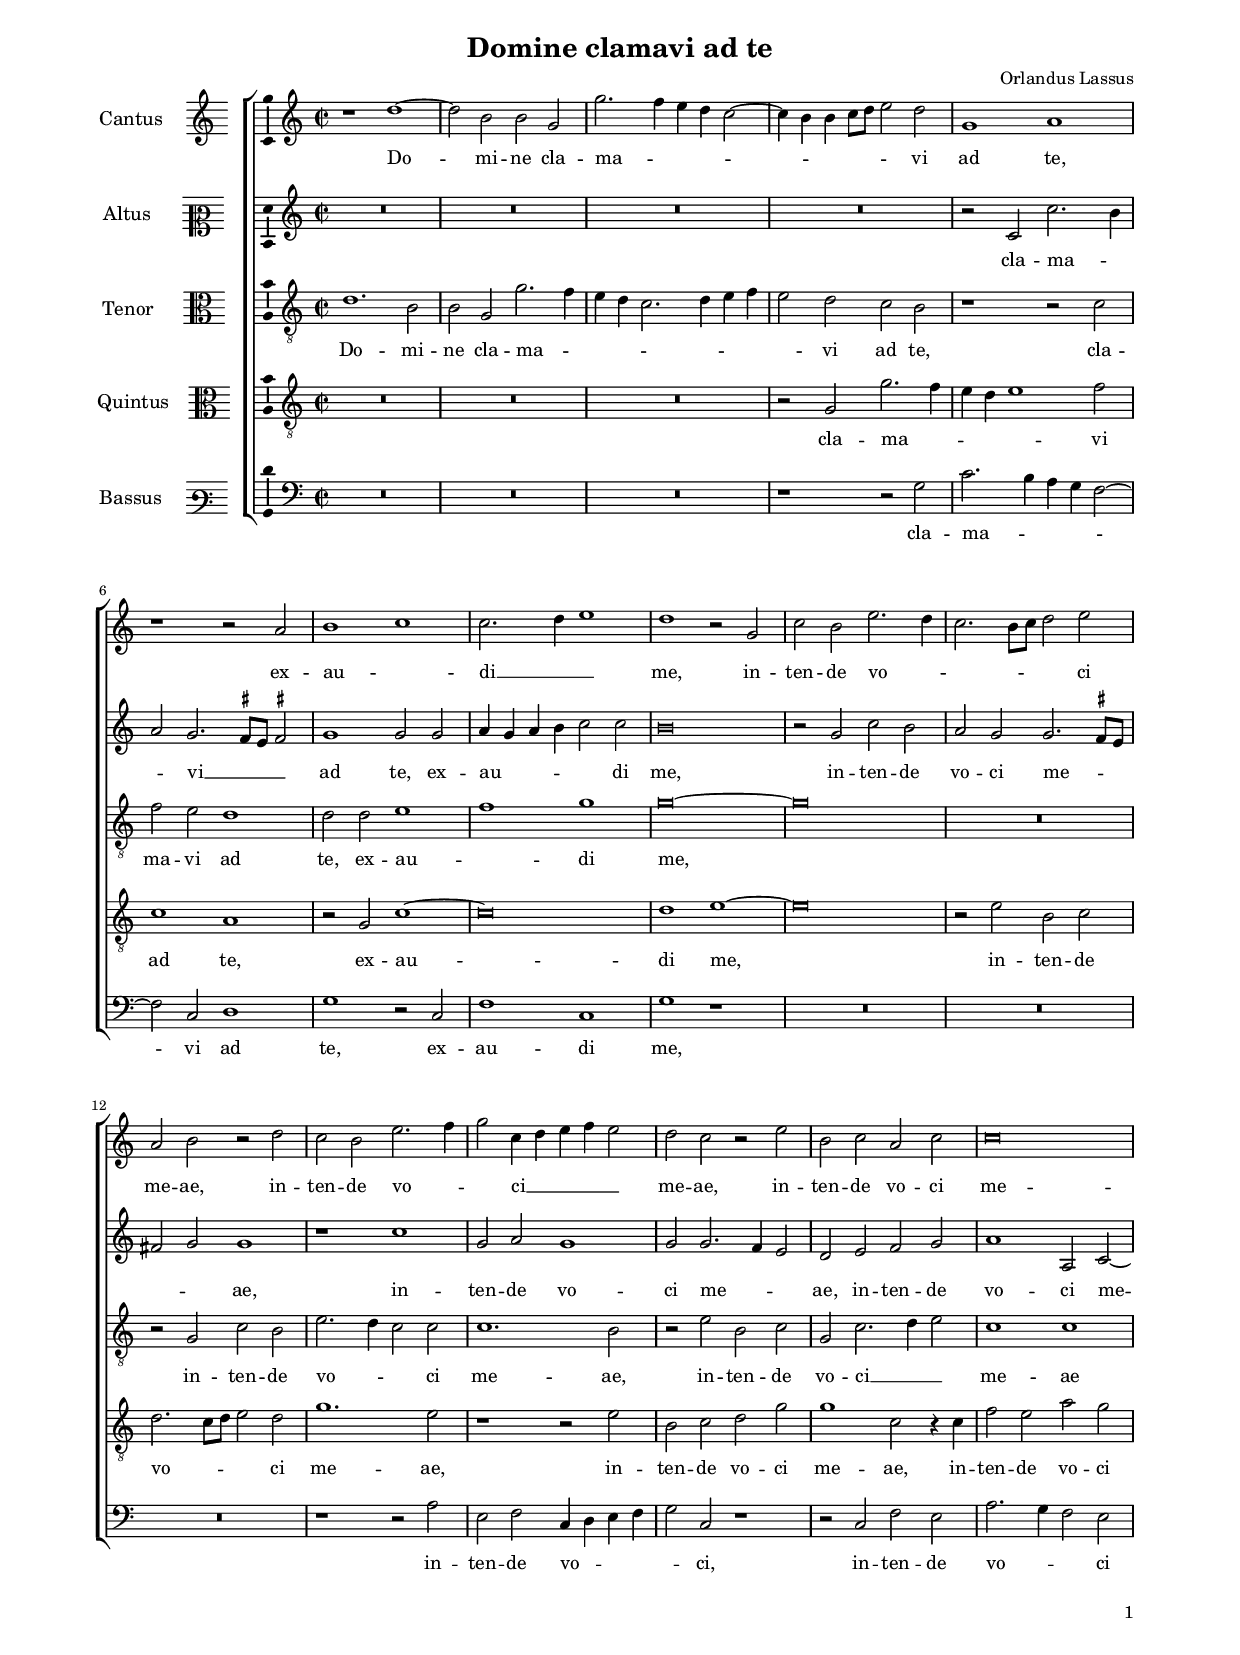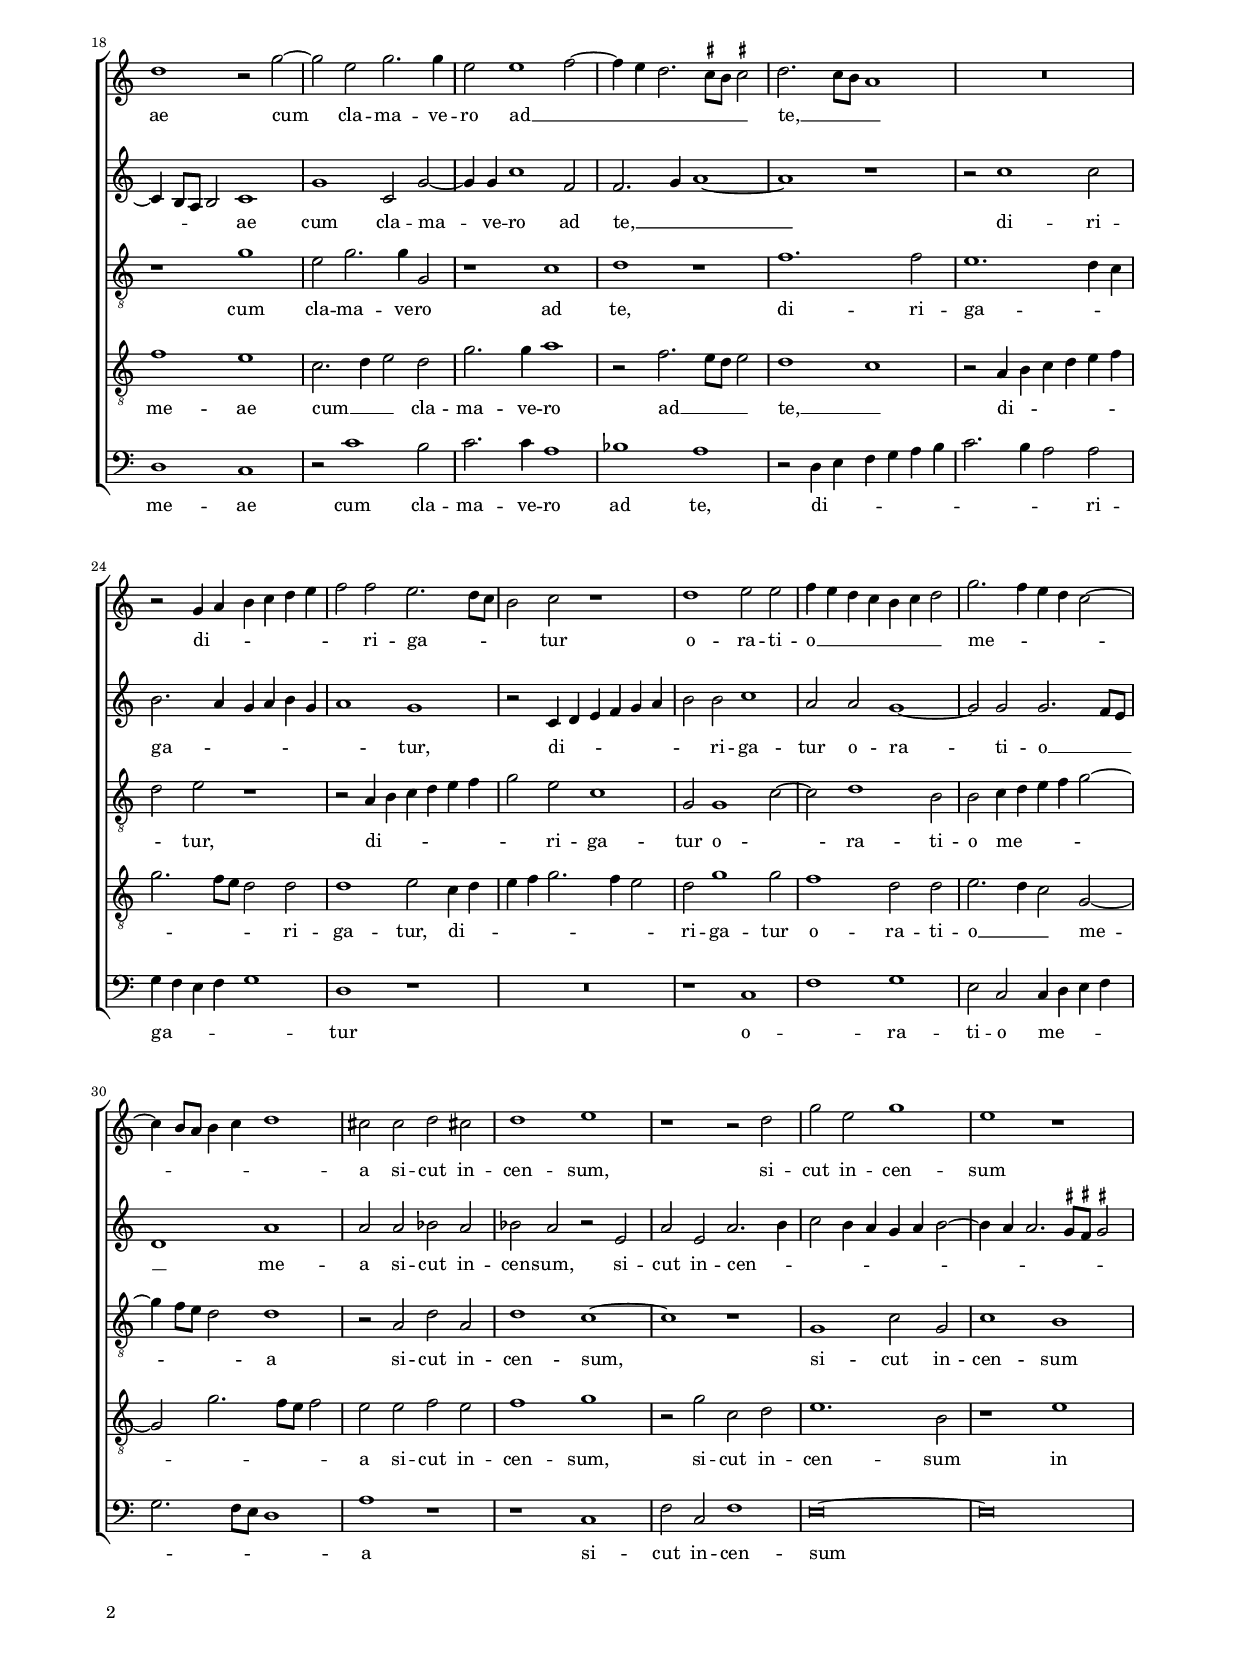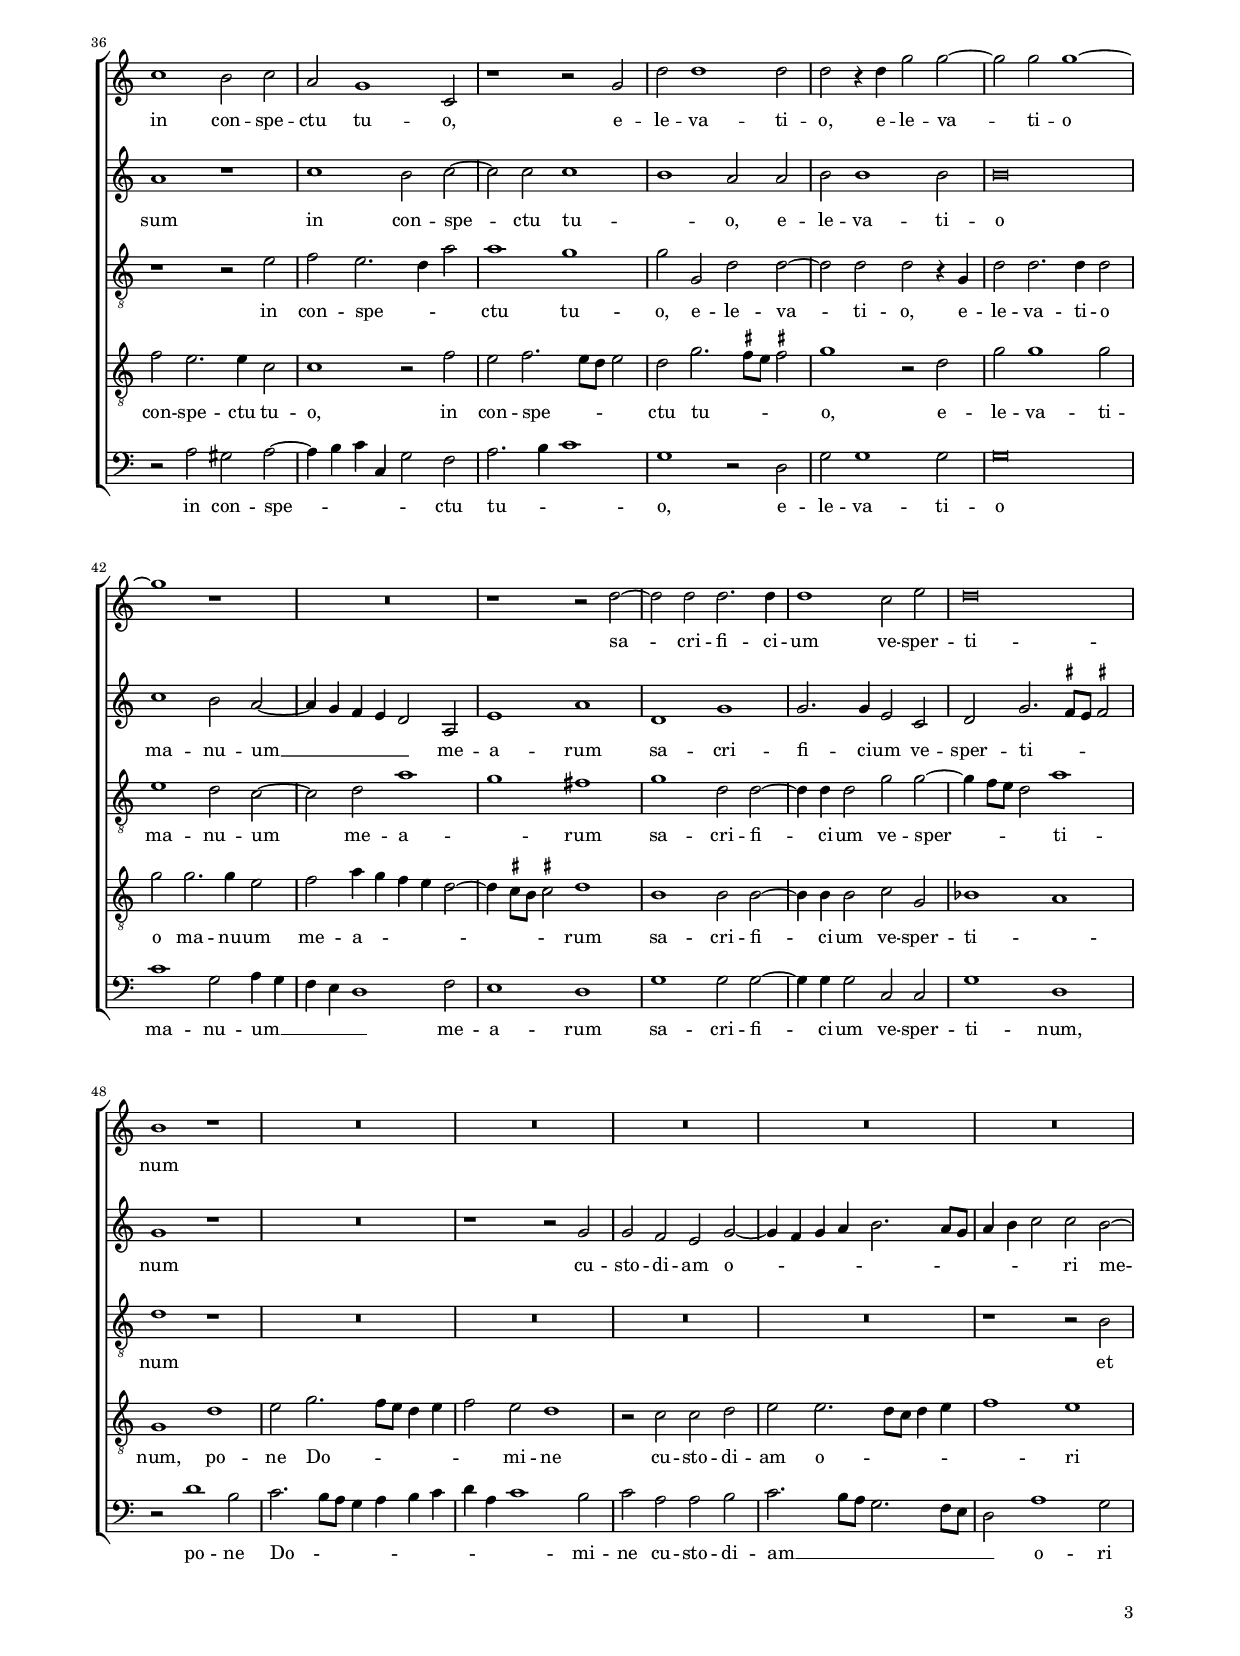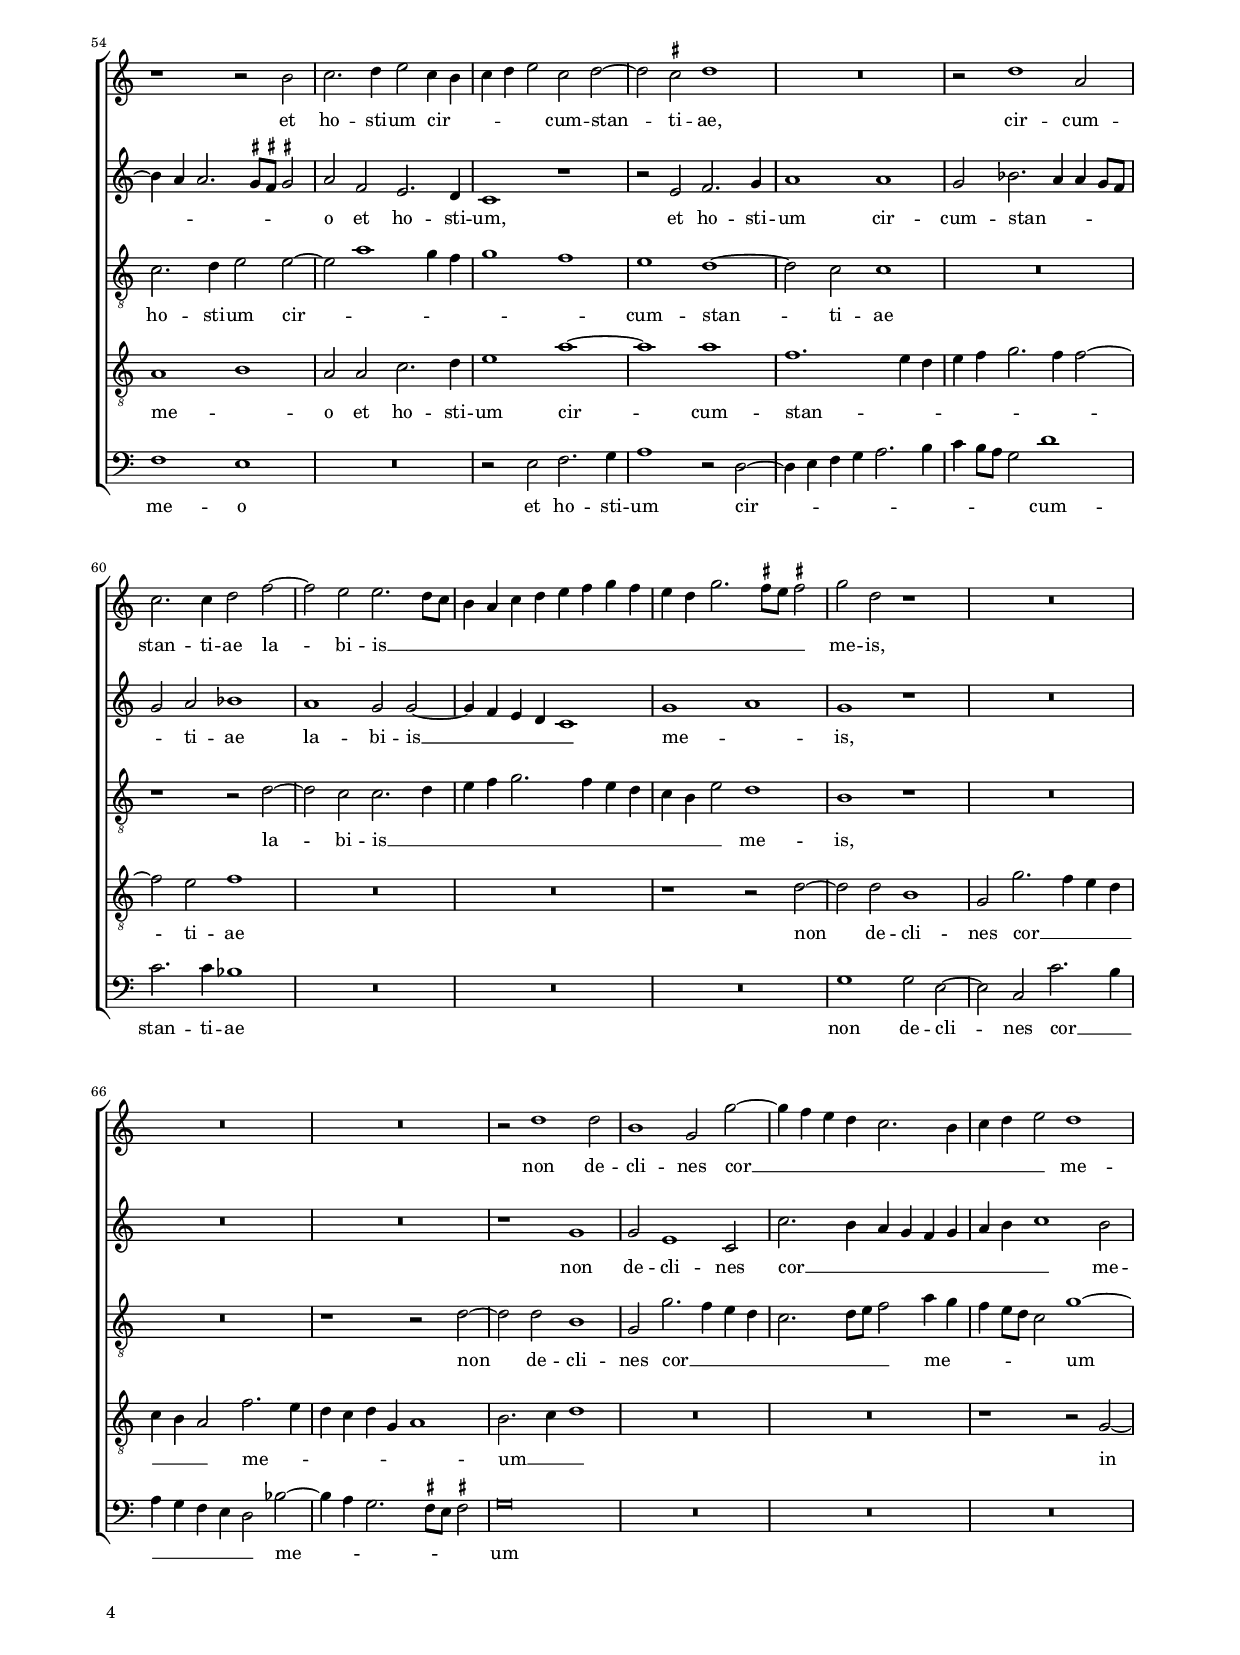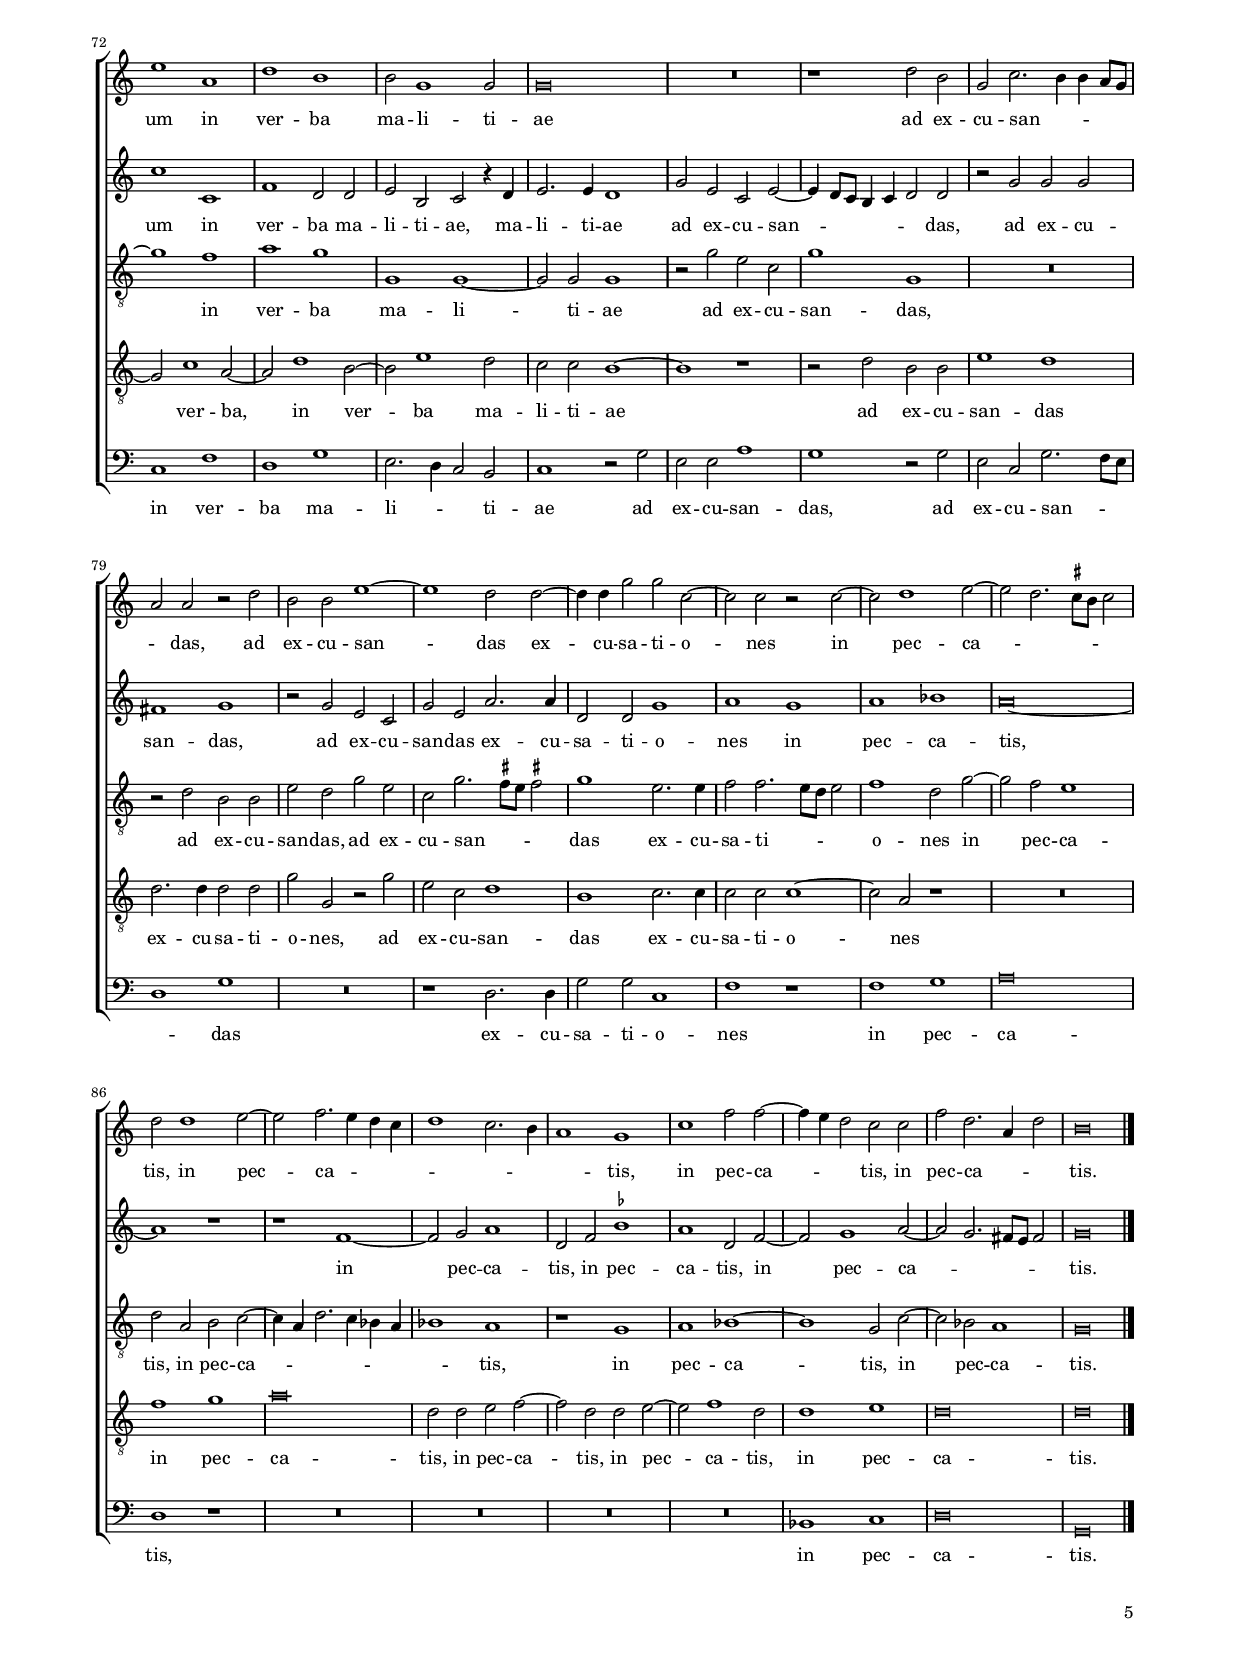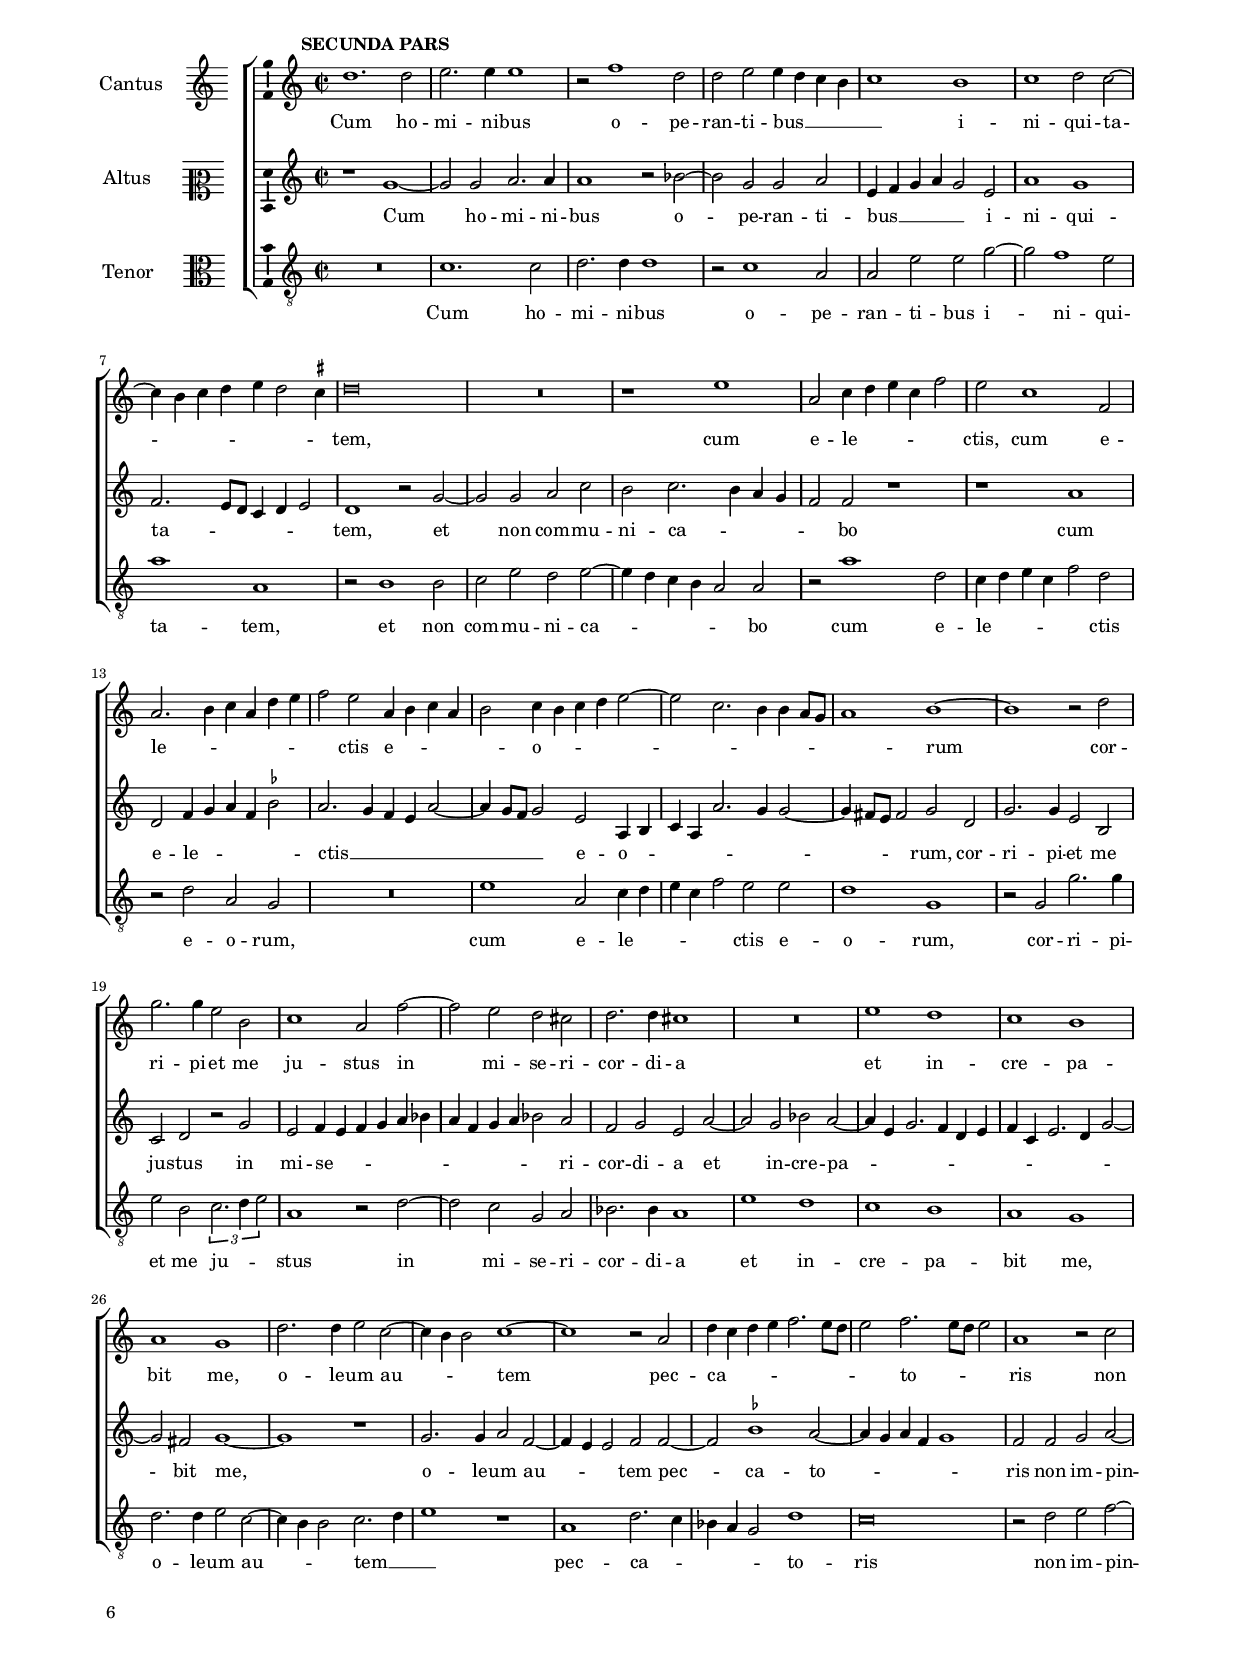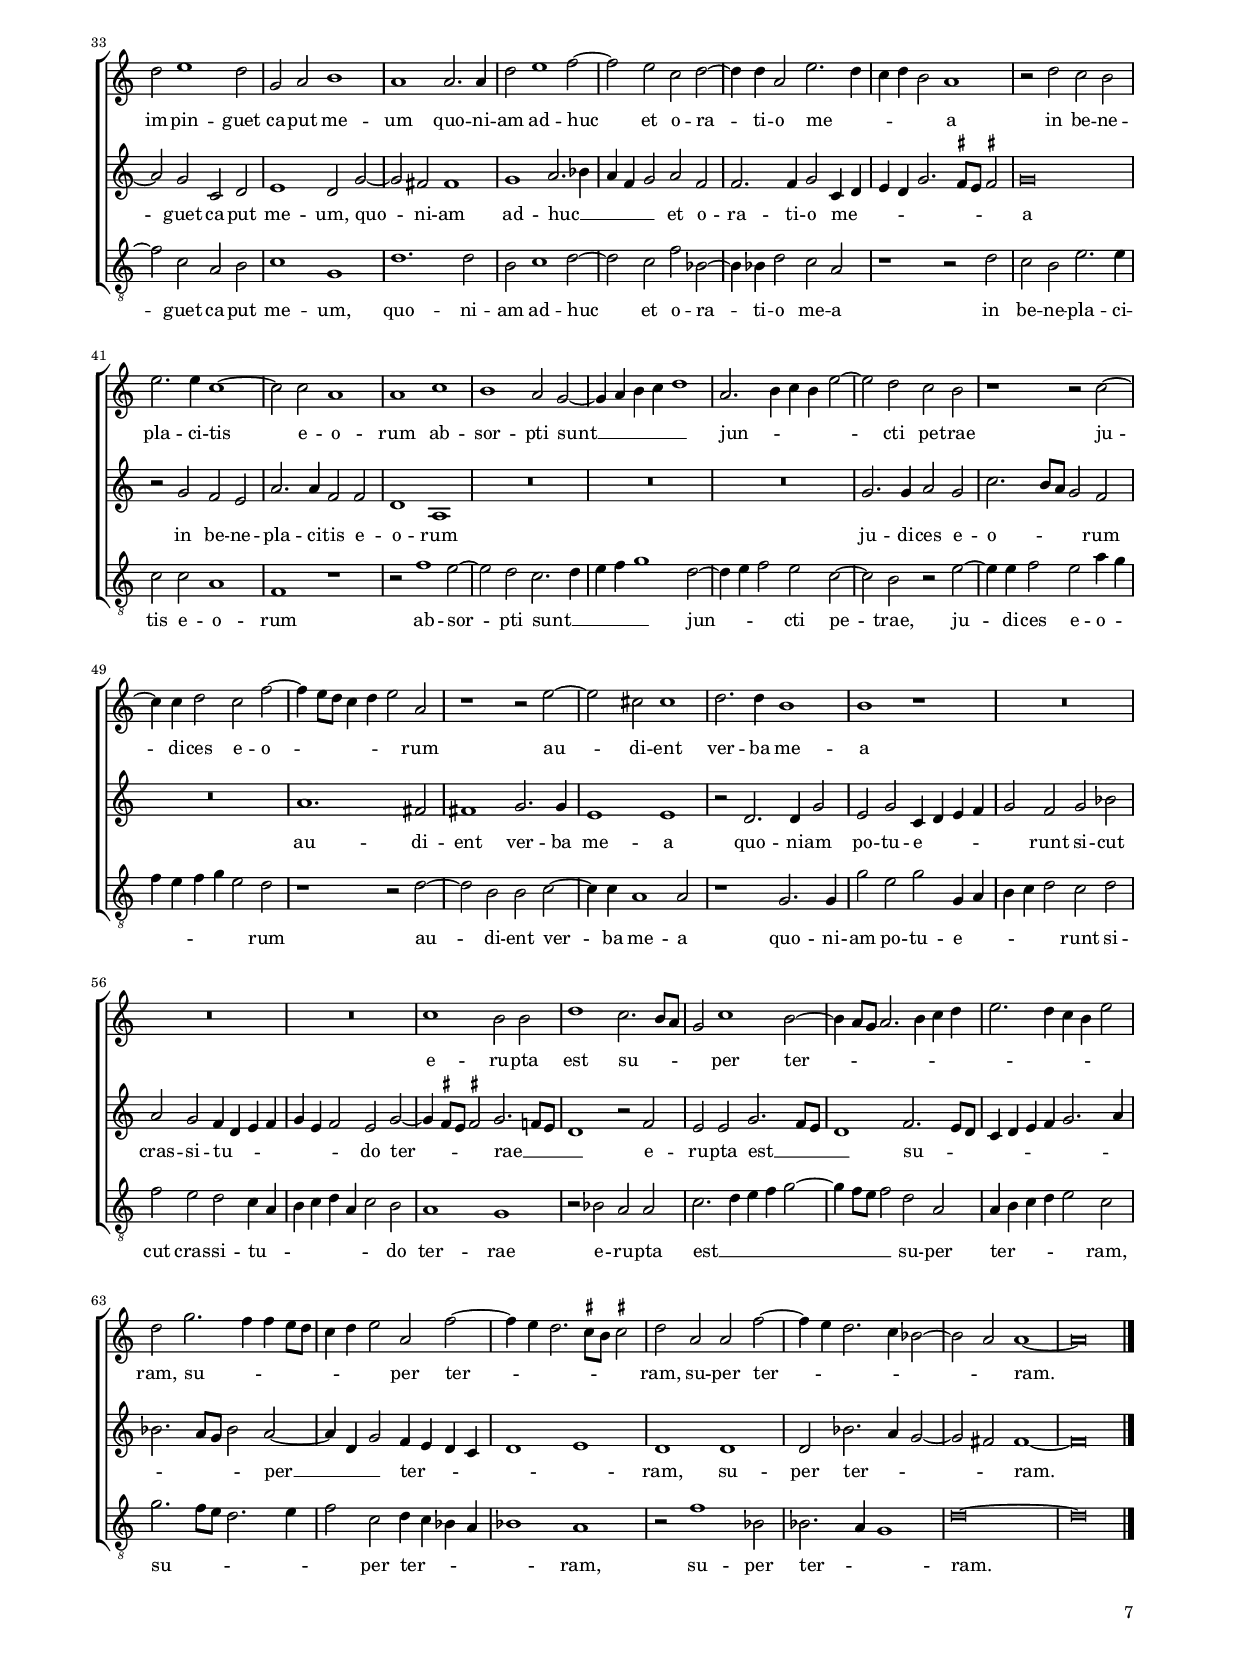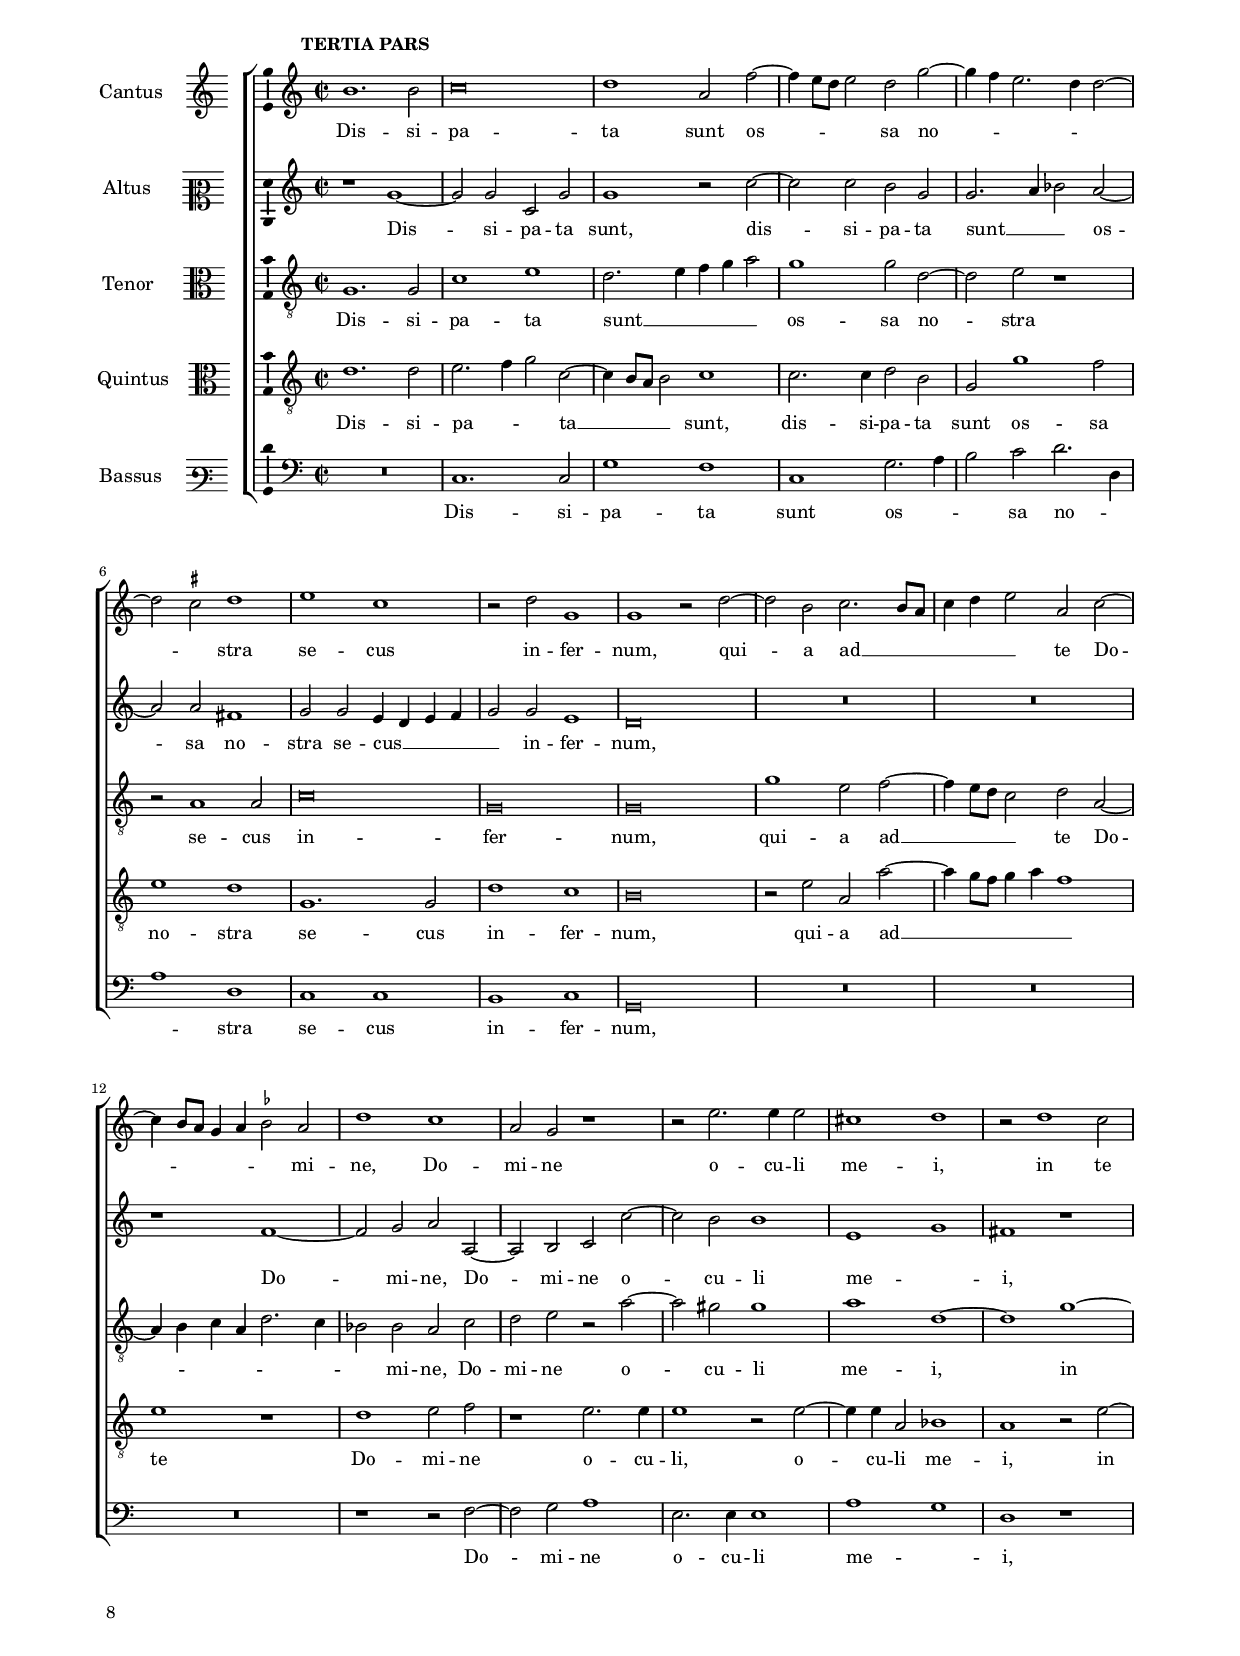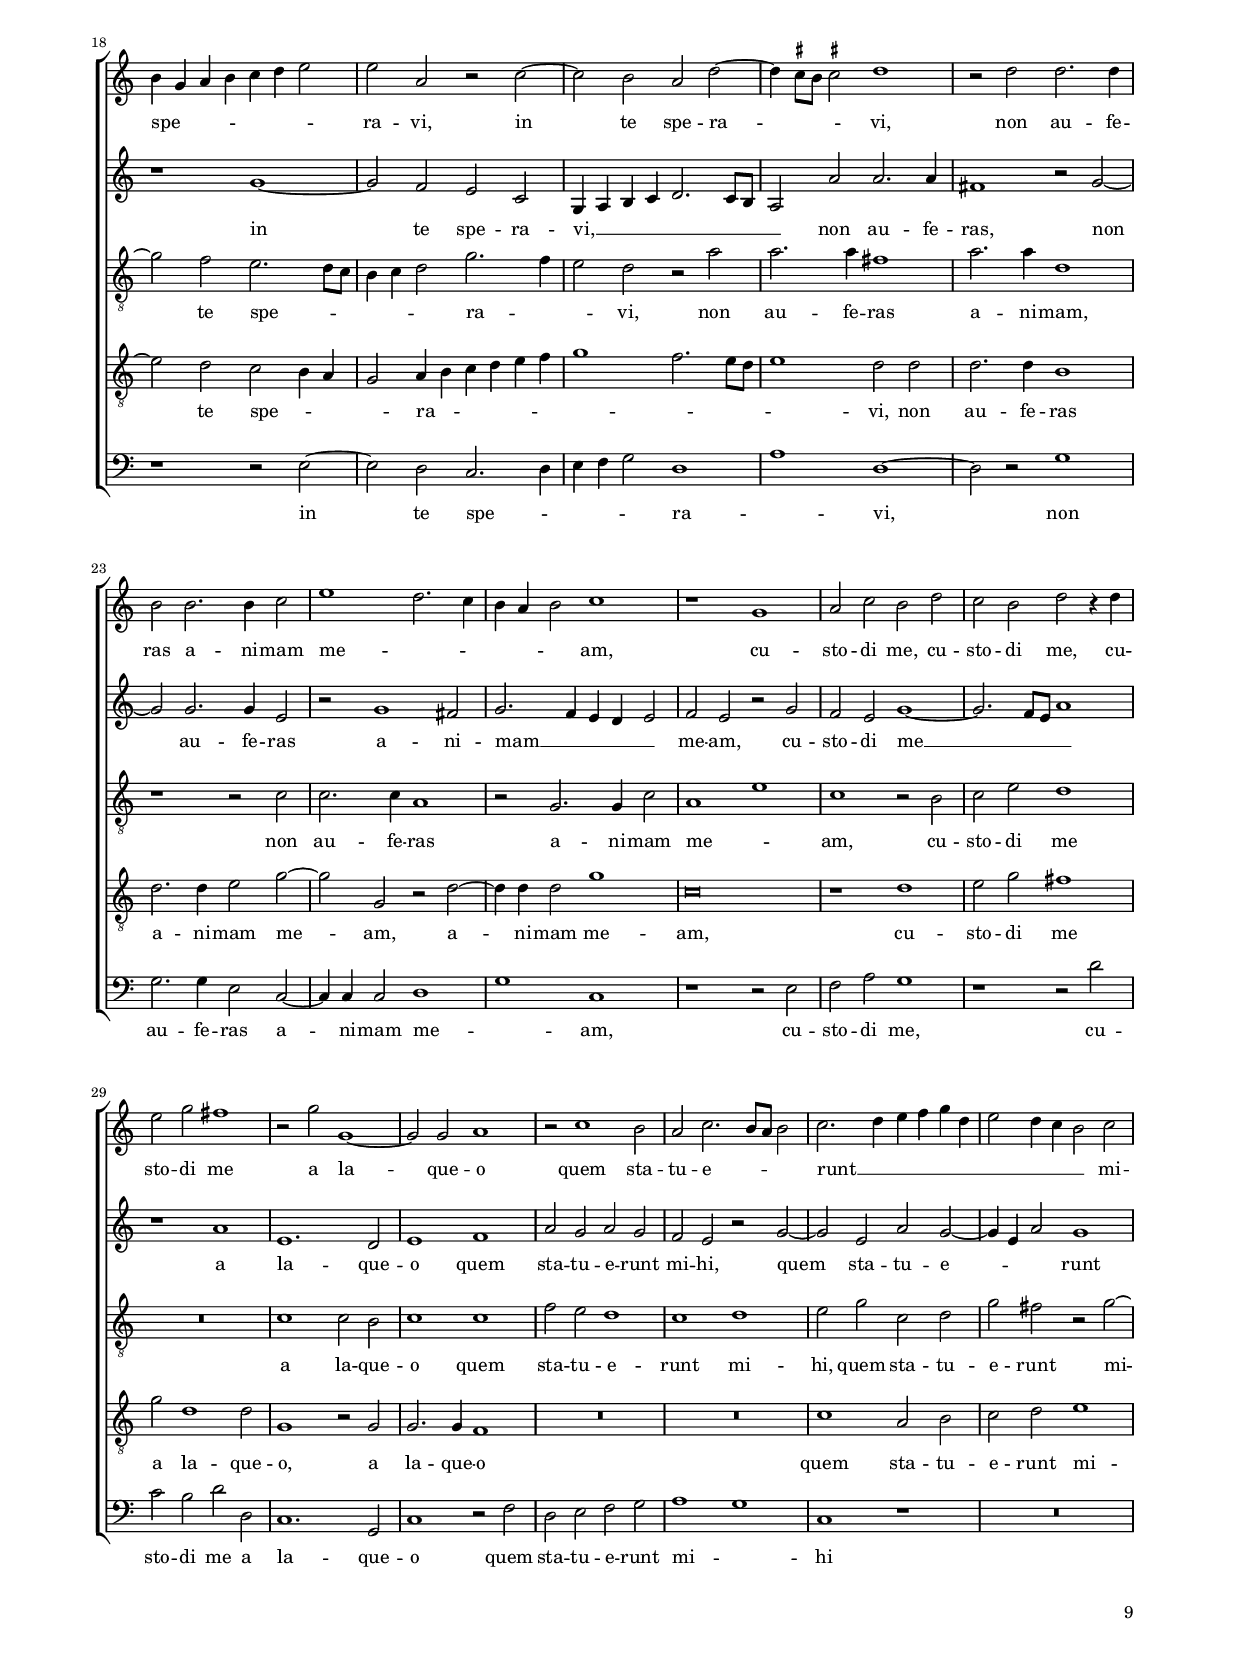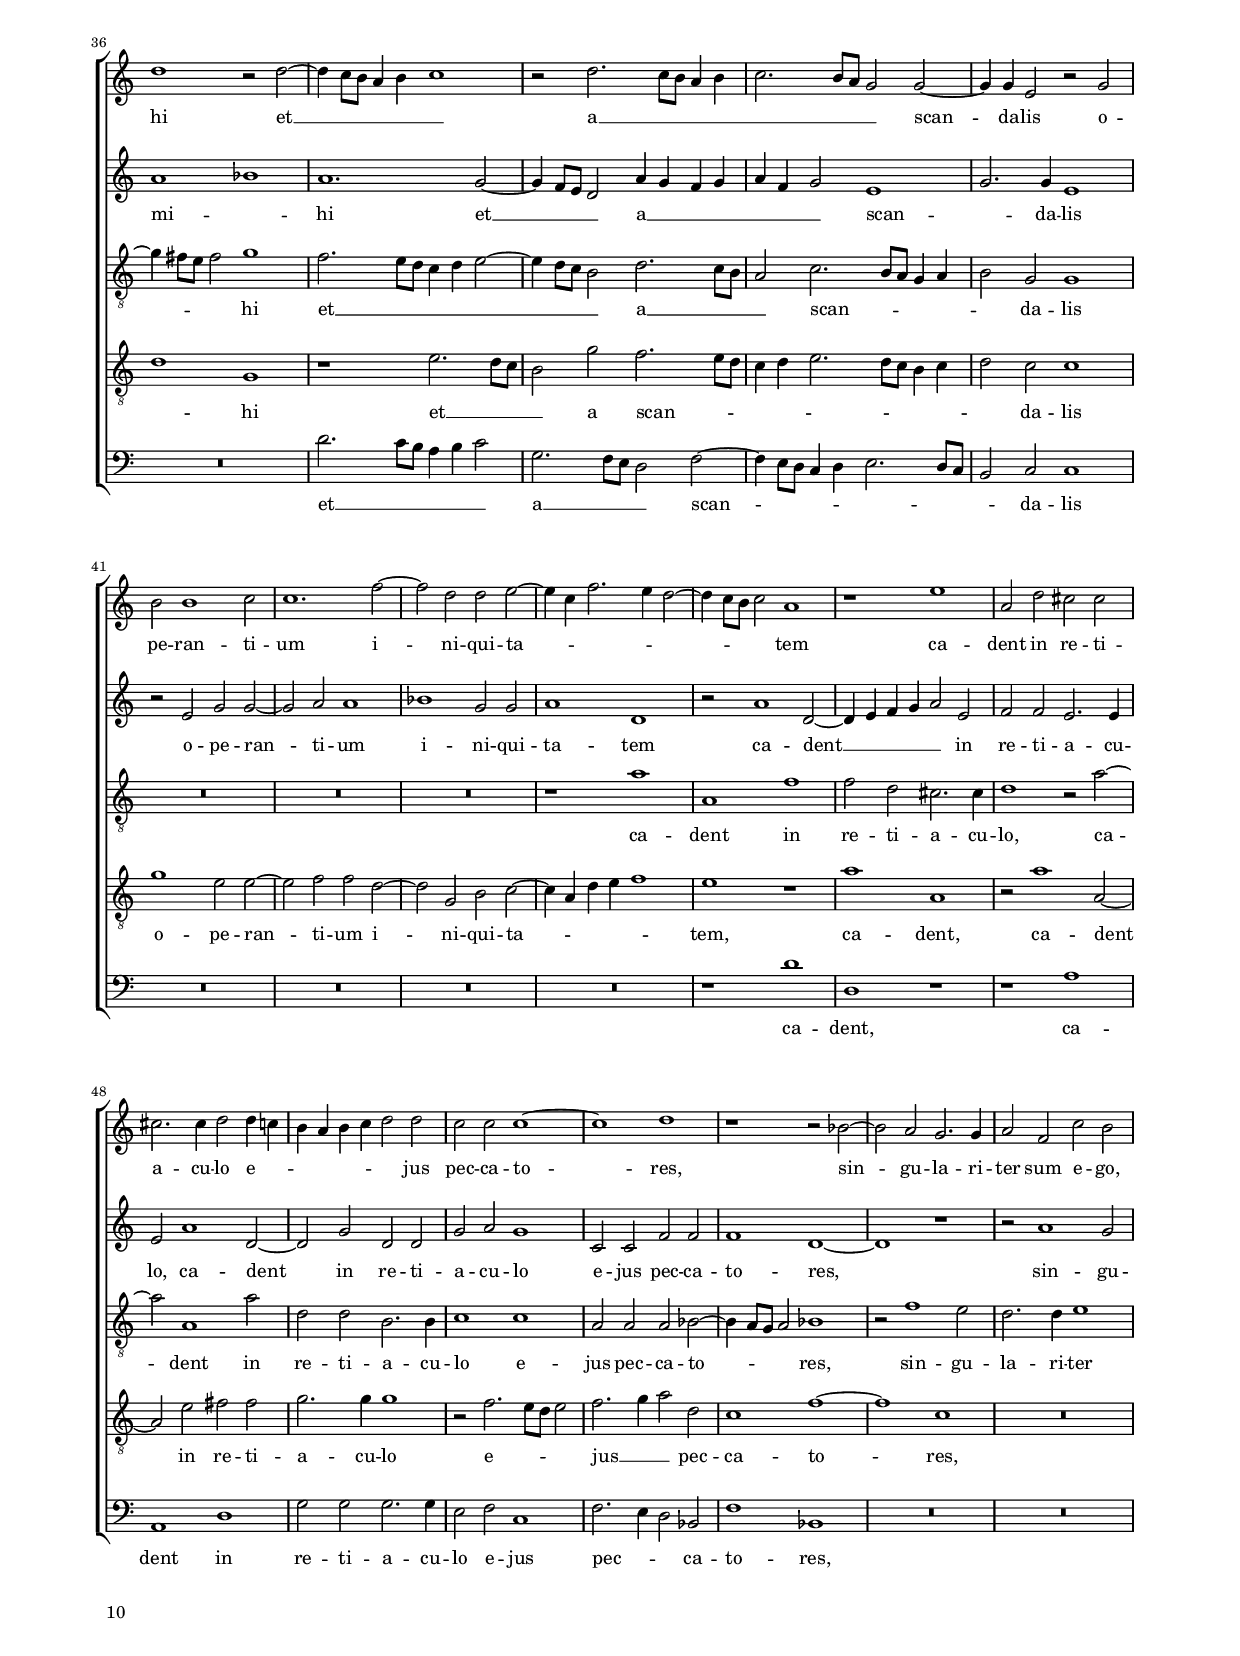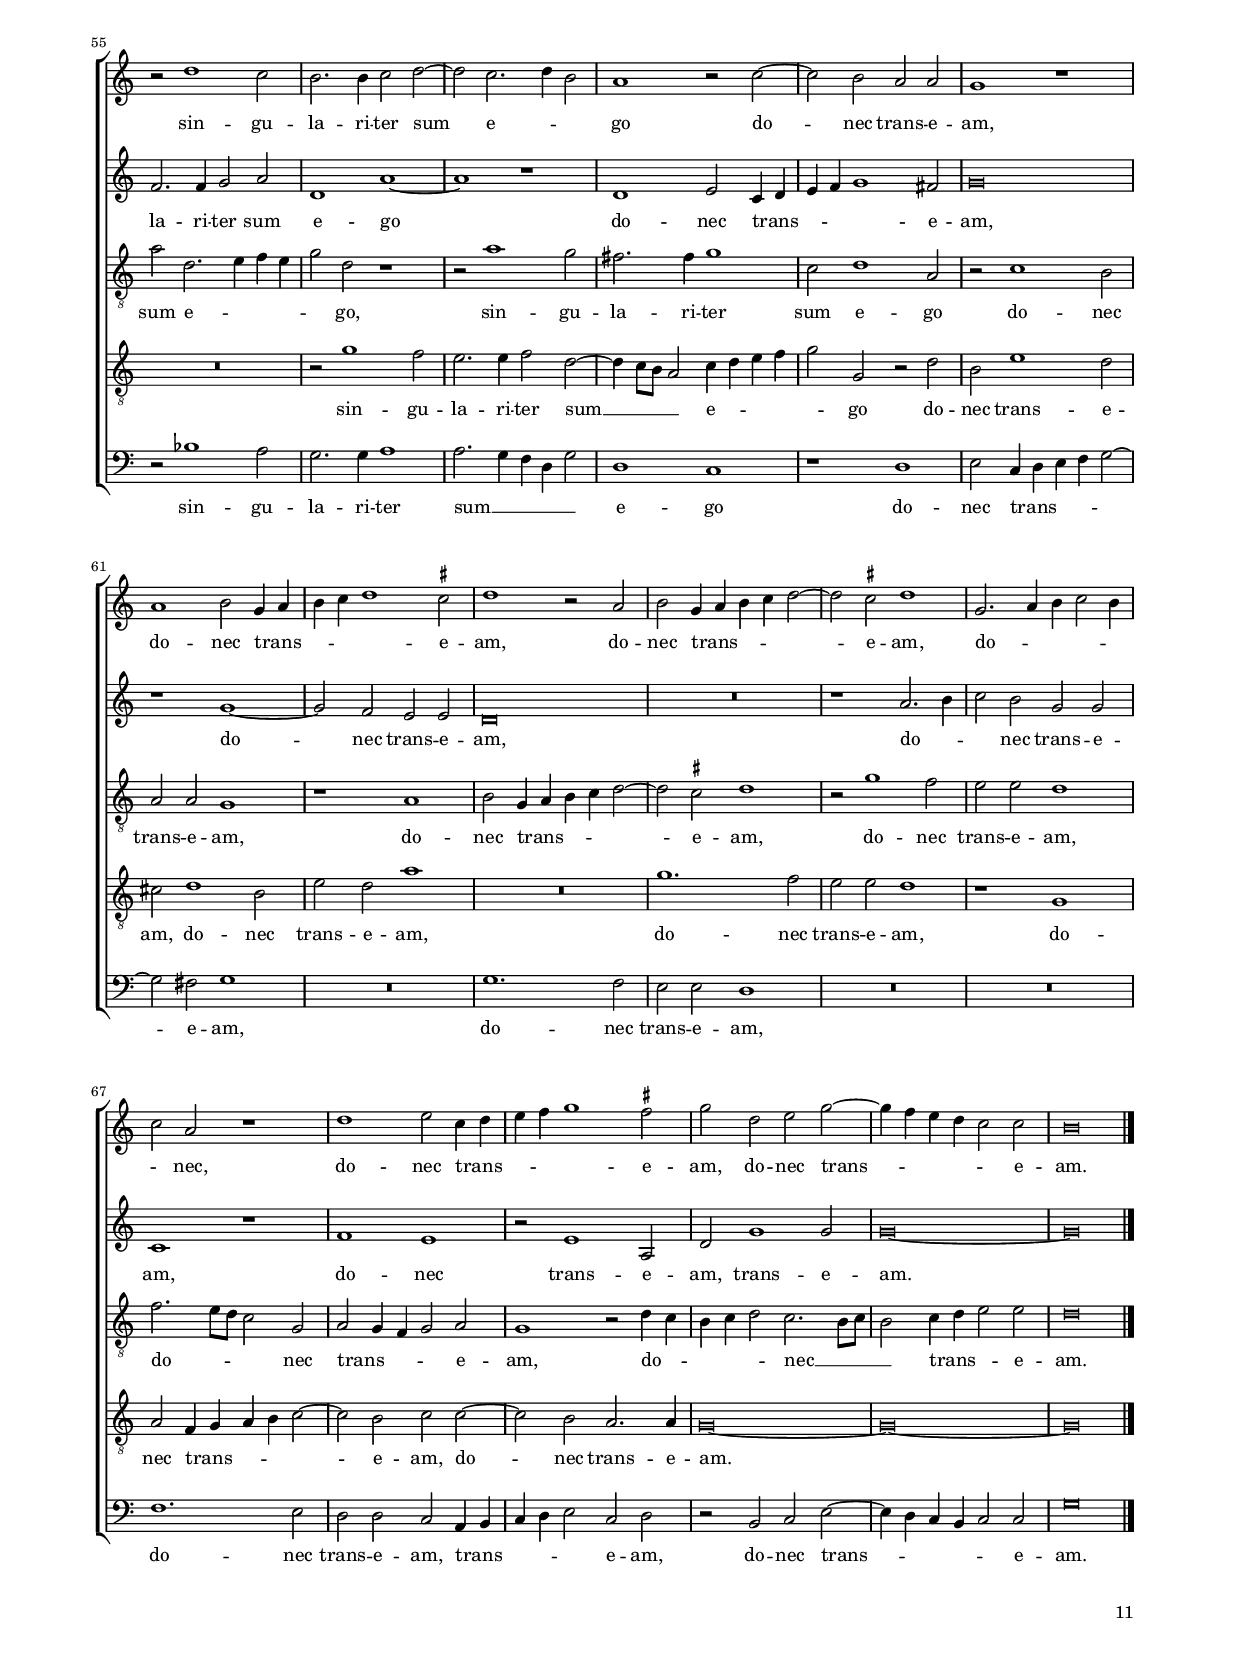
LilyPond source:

\header
{
  title="Domine clamavi ad te"
  composer="Orlandus Lassus"
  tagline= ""
}

\version "2.22.0"
\include "deutsch.ly"
#(set-global-staff-size 15)
#(ly:set-option 'point-and-click #f)

	
	ficta = { \once \set suggestAccidentals = ##t }
	
	forget = #(define-music-function (music) (ly:music?) #{
		\accidentalStyle forget
		$music
		\accidentalStyle default
		#})
    
    m = \melisma
    me = \melismaEnd


\paper
	{
	top-margin = 1.7 \cm
	bottom-margin = 1.1 \cm
	left-margin = 1.8 \cm
	right-margin = 1.8 \cm
	ragged-bottom = ##f
	ragged-last-bottom = ##f
	print-page-number = ##f
	score-system-spacing = #'((basic-distance . 16) (minimum-distance . 14) (padding . 5) (strechability . 150))
	system-system-spacing = #'((basic-distance . 16) (minimum-distance . 14) (padding . 5) (strechability . 150))
    oddFooterMarkup=\markup   \fill-line { "" \fromproperty #'page:page-number-string }
    evenFooterMarkup=\markup  \fill-line { \fromproperty #'page:page-number-string "" }
    last-bottom-spacing = #'((basic-distance . 12) (minimum-distance . 7) (padding . 4))
%	systems-per-page = 3
%	min-systems-per-page = 3
	}

global = {
	\key c \major
	\time 2/2 \set Score.measureLength = #(ly:make-moment 2/1)
    \set Score.tempoHideNote = ##t
    \tempo 2 = 90
    \skip 1*2*93 \bar "|." \pageBreak
	}
	

incipitcantus = \markup { \score {
	{
	\set Staff.instrumentName = \markup { \fontsize #1 "Cantus" }
	\key c \major
	\clef violin
	s4 \bar ""
	}
	\layout  {
	raggedright = ##t
	indent = 1.8 \cm
	line-width = 2.5 \cm
	\context { \Staff \remove Time_signature_engraver }
	\override Staff.Clef.Y-extent = #'(0 . 0)
	}} \hspace #1 }
      
      
incipitaltus = \markup { \score {
	{
	\set Staff.instrumentName = \markup { \fontsize #1 "Altus" }
	\key c \major
	\clef mezzosoprano
	s4 \bar ""
	}
	\layout  {
	raggedright = ##t
	indent = 1.8 \cm
	line-width = 2.5 \cm
	\context { \Staff \remove Time_signature_engraver }
	\override Staff.Clef.Y-extent = #'(0 . 0)
	}} \hspace #1 }


incipittenor = \markup { \score {
	{
	\set Staff.instrumentName = \markup { \fontsize #1 "Tenor" }
	\key c \major
	\clef alto
	s4 \bar ""
	}
	\layout  {
	raggedright = ##t
	indent = 1.8 \cm
	line-width = 2.5 \cm
	\context { \Staff \remove Time_signature_engraver }
	\override Staff.Clef.Y-extent = #'(0 . 0)
	}} \hspace #1 }
      
      
incipitquintus = \markup { \score {
	{
	\set Staff.instrumentName = \markup { \fontsize #1 "Quintus" }
	\key c \major
	\clef alto
	s4 \bar ""
	}
	\layout  {
	raggedright = ##t
	indent = 1.8 \cm
	line-width = 2.5 \cm
	\context { \Staff \remove Time_signature_engraver }
	\override Staff.Clef.Y-extent = #'(0 . 0)
	}} \hspace #1 }
      
      
incipitbassus = \markup { \score {
	{
	\set Staff.instrumentName = \markup { \fontsize #1 "Bassus" }
	\key c \major
	\clef varbaritone
	s4 \bar ""
	}
	\layout  {
	raggedright = ##t
	indent = 1.8 \cm
	line-width = 2.5 \cm
	\context { \Staff \remove Time_signature_engraver }
	\override Staff.Clef.Y-extent = #'(0 . 0)
	}} \hspace #1 }


cantus = \relative c''
	{
	r1 d~
	d2 h h g 
	g'2. \m f4 e d c2~
	c4 h h c8 d e2 \me d
%5
	g,1 a |
	r1 r2 a
	h1 \m c \me
	c2. \m d4 e1 \me
	d1 r2 g,
%10
	c2 h e2. \m d4 |
	c2. h8 c d2 \me e
	a,2 h r d
	c2 h e2. \m f4
	g2 \me c,4 \m d e f e2 \me
%15
	d2 c r e |
	h2 c a c
	c\breve
	d1 r2 g~
	g2 e g2. g4
%20
	e2 e1 \m f2~ |
	f4 e d2. \ficta cis8 h \ficta cis!2 \me
	d2. \m c8 h a1 \me
	R\breve
	r2 g4 \m a h c d e
%25
	f2 \me f e2. \m d8 c |
	h2 \me c r1
	d1 e2 e
	f4 \m e d c h c d2 \me
	g2. \m f4 e d c2~
%30
	c4 h8 a h4 c d1 \me |
	cis2 cis d cis!
	d1 e
	r1 r2 d
	g2 e g1
%35
	e1 r |
	c1 h2 c
	a2 g1 c,2
	r1 r2 g'
	d'2 d1 d2
%40
	d2 r4 d g2 g~ |
	g2 g g1~
	g1 r
	R\breve
	r1 r2 d~
%45
	d2 d d2. d4 |
	d1 c2 e
	d\breve
	h1 r
	R\breve
%50
	R\breve |
	R\breve
	R\breve
	R\breve
	r1 r2 h
%55
	c2. d4 e2 c4 \m h |
	c4 d e2 \me c d~
	d2 \ficta cis d1
	R\breve
	r2 d1 a2
%60
	c2. c4 d2 f~ |
	f2 e e2. \m d8 c
	h4 a c d e f g f
	e4 d g2. \ficta fis8 e \ficta fis!2 \me
	g2 d r1
%65
	R\breve |
	R\breve
	R\breve
	r2 d1 d2
	h1 g2 g'~
%70
	g4 \m f e d c2. h4 |
	c4 d e2 \me d1
	e1 a,
	d1 h
	h2 g1 g2
%75
	g\breve |
	R\breve
	r1 d'2 h
	g2 c2. \m h4 h a8 g
	a2 \me a r d
%80
	h2 h e1~ |
	e1 d2 d~
	d4 d g2 g c,~
	c2 c r c~
	c2 d1 e2~
%85
	e2 \m d2. \ficta cis8 h \ficta cis2 \me |
	d2 d1 e2~
	e2 f2. \m e4 d c
	d1 c2. h4
	a1 \me g
%90
	c1 f2 f~ |
	f4 \m e d2 \me c c
	f2 d2. \m a4 d2 \me
	h\breve |
	}


altus = \relative c'
	{
	R\breve
	R\breve
	R\breve
	R\breve
%5
	r2 c c'2. \m h4 |
	a2 \me g2. \m \ficta fis8 e \ficta fis!2 \me
	g1 g2 g
	a4 \m g a h c2 \me c
	h\breve
%10
	r2 g c h |
	a2 g g2. \m \ficta fis8 e
	fis2 g \me g1
	r1 c
	g2 a g1
%15
	g2 g2. \m f4 e2 \me |
	d2 e f g
	a1 a,2 c~
	c4 \m h8 a h2 \me c1
	g'1 c,2 g'~
%20
	g4 g c1 f,2 |
	f2. \m g4 a1~
	a1 \me r
	r2 c1 c2
	h2. \m a4 g a h g
%25
	a1 \me g |
	r2 c,4 \m d e f g a
	h2 \me h c1
	a2 a g1~
	g2 g g2. \m f8 e
%30
	d1 \me a' |
	a2 a b a
	b2 a r e
	a2 e a2. \m h4
	c2 h4 a g a h2~
%35
	h4 a a2. \ficta gis8 \ficta fis \ficta gis!2 \me |
	a1 r
	c1 h2 c~
	c2 c c1 \m
	h1 \me a2 a
%40
	h2 h1 h2 |
	h\breve
	c1 h2 a~
	a4 \m g f e d2 \me a
	e'1 a
%45
	d,1 g |
	g2. g4 e2 c
	d2 g2. \m \ficta fis8 e \ficta fis!2 \me
	g1 r
	R\breve
%50
	r1 r2 g |
	g2 f e g~
	g4 \m f g a h2. a8 g
	a4 h c2 \me c h~
	h4 \m a a2. \ficta gis8 \ficta fis \ficta gis!2 \me
%55
	a2 f e2. d4 |
	c1 r
	r2 e f2. g4
	a1 a
	g2 b2. \m a4 a g8 f
%60
	g2 \me a b1 |
	a1 g2 g~
	g4 \m f e d c1 \me
	g'1 \m a \me
	g1 r
%65
	R\breve |
	R\breve
	R\breve
	r1 g
	g2 e1 c2
%70
	c'2. \m h4 a g f g |
	a4 h c1 \me h2
	c1 c,
	f1 d2 d
	e2 h c r4 d
%75
	e2. e4 d1 |
	g2 e c e~
	e4 \m d8 c h4 c d2 \me d
	r2 g g g
	fis1 g
%80
	r2 g e c |
	g'2 e a2. a4
	d,2 d g1
	a1 g
	a1 b
%85
	a\breve~ |
	a1 r
	r1 f~
	f2 g a1
	d,2 f \ficta b1
%90
	a1 d,2 f~ |
	f2 g1 a2~
	a2 \m g2. fis8 e fis2 \me
	g\breve |
	}


tenor = \relative c'
	{
	d1. h2
	h2 g g'2. \m f4
	e4 d c2. d4 e f
	e2 \me d c h
%5
	r1 r2 c |
	f2 e d1
	d2 d e1 \m
	f1 \me g
	g\breve~
%10
	g\breve |
	R\breve
	r2 g, c h
	e2. \m d4 c2 \me c
	c1. h2
%15
	r2 e h c |
	g2 c2. \m d4 e2 \me
	c1 c
	r1 g'
	e2 g2. g4 g,2
%20
	r1 c |
	d1 r
	f1. f2
	e1. \m d4 c
	d2 \me e r1
%25
	r2 a,4 \m h c d e f |
	g2 \me e c1
	g2 g1 \m c2~
	c2 \me d1 h2
	h2 c4 \m d e f g2~
%30
	g4 f8 e d2 \me d1 |
	r2 a d a
	d1 c~
	c1 r
	g1 c2 g
%35
	c1 h |
	r1 r2 e
	f2 e2. \m d4 a'2 \me
	a1 g
	g2 g, d'2 d~
%40
	d2 d d r4 g, |
	d'2 d2. d4 d2
	e1 d2 c~
	c2 d a'1 \m
	g1 \me fis
%45
	g1 d2 d~ |
	d4 d d2 g g~
	g4 \m f8 e d2 \me a'1
	d,1 r
	R\breve
%50
	R\breve |
	R\breve
	R\breve
	r1 r2 h
	c2. d4 e2 e~
%55
	e2 \m a1 g4 f |
	g1 f \me
	e1 d~
	d2 c c1
	R\breve
%60
	r1 r2 d~ |
	d2 c c2. \m d4
	e4 f g2. f4 e d
	c4 h e2 \me d1
	h1 r
%65
	R\breve |
	R\breve
	r1 r2 d~
	d2 d h1
	g2 g'2. \m f4 e d
%70
	c2. d8 e f2 \me a4 \m g |
	f4 e8 d c2 \me g'1~
	g1 f
	a1 g
	g,1 g~
%75
	g2 g g1 |
	r2 g' e c
	g'1 g,
	R\breve
	r2 d' h h
%80
	e2 d g e |
	c2 g'2. \m \ficta fis8 e \ficta fis!2 \me
	g1 e2. e4
	f2 f2. \m e8 d e2 \me
	f1 d2 g~
%85
	g2 f e1 |
	d2 a h c~
	c4 \m a d2. c4 b a
	b1 \me a
	r1 g
%90
	a1 b~ |
	b1 g2 c~
	c2 b a1
	g\breve |
	}


quintus = \relative c'
	{
	R\breve
	R\breve
	R\breve
	r2 g g'2. \m f4
%5
	e4 d e1 \me f2 |
	c1 a
	r2 g c1~
	c\breve
	d1 e~
%10
	e\breve |
	r2 e h2 c
	d2. \m c8 d e2 \me d
	g1. e2
	r1 r2 e
%15
	h2 c d g |
	g1 c,2 r4 c
	f2 e a g
	f1 e
	c2. \m d4 e2 \me d
%20
	g2. g4 a1 |
	r2 f2. \m e8 d e2 \me
	d1 \m c1 \me
	r2 a4 \m h c d e f
	g2. f8 e d2 \me d
%25
	d1 e2 c4 \m d |
	e4 f g2. f4 e2 \me
	d2 g1 g2
	f1 d2 d
	e2. \m d4 c2 \me g~
%30
	g2 \m g'2. f8 e f2 \me |
	e2 e f e
	f1 g
	r2 g c, d
	e1. h2 |
%35
	r1 e |
	f2 e2. e4 c2
	c1 r2 f
	e2 f2. \m e8 d e2 \me
	d2 g2. \m \ficta fis8 e \ficta fis!2 \me
%40
	g1 r2 d |
	g2 g1 g2
	g2 g2. g4 e2
	f2 a4 \m g f e d2~
	d4 \ficta cis8 h \ficta cis!2 \me d1
%45
	h1 h2 h~ |
	h4 h h2 c g
	b1 \m a \me
	g1 d'
	e2 g2. \m f8 e d4 e
%50
	f2 \me e d1 |
	r2 c c d
	e2 e2. \m d8 c d4 e
	f1 \me e
	a,1 \m h \me
%55
	a2 a c2. d4 |
	e1 a~
	a1 a
	f1. \m e4 d
	e4 f g2. f4 f2~
%60
	f2 \me e f1 |
	R\breve
	R\breve
	r1 r2 d~
	d2 d h1
%65
	g2 g'2. \m f4 e d |
	c4 h a2 \me f'2. \m e4
	d4 c d g, a1 \me
	h2. \m c4 d1 \me
	R\breve
%70
	R\breve |
	r1 r2 g,~
	g2 c1 a2~
	a2 d1 h2~
	h2 e1 d2
%75
	c2 c h1~ |
	h1 r
	r2 d h h
	e1 d
	d2. d4 d2 d
%80
	g2 g, r g' |
	e2 c d1
	h1 c2. c4
	c2 c c1~
	c2 a r1
%85
	R\breve |
	f'1 g
	a\breve
	d,2 d e f~
	f2 d d e~
%90
	e2 f1 d2 |
	d1 e
	d\breve
	d\breve |
	}


bassus = \relative c
	{
	R\breve
	R\breve
	R\breve
	r1 r2 g'
%5
	c2. \m h4 a g f2~ |
	f2 \me c d1
	g1 r2 c,
	f1 c
	g'1 r
%10
	R\breve |
	R\breve
	R\breve
	r1 r2 a
	e2 f c4 \m d e f
%15
	g2 \me c, r1 |
	r2 c f e
	a2. \m g4 f2 \me e
	d1 c
	r2 c'1 h2
%20
	c2. c4 a1 |
	b1 a
	r2 d,4 \m e f g a h
	c2. h4 a2 \me a
	g4 \m f e f g1 \me
%25
	d1 r |
	R\breve
	r1 c \m
	f1 \me g
	e2 c c4 \m d e f
%30
	g2. f8 e d1 \me |
	a'1 r
	r1 c,
	f2 c f1
	e\breve~
%35
	e\breve |
	r2 a gis a~
	a4 \m h c c, g'2 \me f
	a2. \m h4 c1 \me
	g1 r2 d
%40
	g2 g1 g2 |
	g\breve
	c1 g2 a4 \m g
	f4 e d1 \me f2
	e1 d
%45
	g1 g2 g~ |
	g4 g g2 c, c
	g'1 d
	r2 d'1 h2
	c2. \m h8 a g4 a h c
%50
	d4 a c1 \me h2 |
	c2 a a h
	c2. \m h8 a g2. f8 e
	d2 \me a'1 g2
	f1 e
%55
	R\breve |
	r2 e f2. g4
	a1 r2 d,~
	d4 \m e f g a2. h4
	c4 h8 a g2 \me d'1
%60
	c2. c4 b1 |
	R\breve
	R\breve
	R\breve
	g1 g2 e~
%65
	e2 c c'2. \m h4 |
	a4 g f e d2 \me b'~
	b4 \m a g2. \ficta fis8 e \ficta fis!2 \me
	g\breve
	R\breve
%70
	R\breve |
	R\breve
	c,1 f
	d1 g
	e2. \m d4 c2 \me h
%75
	c1 r2 g' |
	e2 e a1
	g1 r2 g
	e2 c g'2. \m f8 e
	d1 \me g
%80
	R\breve |
	r1 d2. d4
	g2 g c,1
	f1 r
	f1 g
%85
	a\breve |
	d,1 r
	R\breve
	R\breve
	R\breve
%90
	R\breve |
	b1 c
	d\breve
	g,\breve |
	}


lyricscantus = \lyricmode {
	Do -- mi -- ne cla -- ma -- vi ad te,
	ex -- au -- di __ me,
	in -- ten -- de vo -- ci me -- ae,
	in -- ten -- de vo -- ci __ me -- ae,
	in -- ten -- de vo -- ci me -- ae
	cum cla -- ma -- ve -- ro ad __ te, __
	di -- ri -- ga -- tur o -- ra -- ti -- o __ me -- a
	si -- cut in -- cen -- sum,
	si -- cut in -- cen -- sum
	in con -- spe -- ctu tu -- o,
	e -- le -- va -- ti -- o,
	e -- le -- va -- ti -- o sa -- cri -- fi -- ci -- um ve -- sper -- ti -- num
	et ho -- sti -- um cir -- cum -- stan -- ti -- ae,
	cir -- cum -- stan -- ti -- ae la -- bi -- is __ me -- is,
	non de -- cli -- nes cor __ me -- um in ver -- ba ma -- li -- ti -- ae
	ad ex -- cu -- san -- das,
	ad ex -- cu -- san -- das ex -- cu -- sa -- ti -- o -- nes in pec -- ca -- tis,
	in pec -- ca -- tis,
	in pec -- ca -- tis,
	in pec -- ca -- tis.
	}


lyricsaltus = \lyricmode {
	cla -- ma -- vi __ ad te,
	ex -- au -- di me,
	in -- ten -- de vo -- ci me -- ae,
	in -- ten -- de vo -- ci me -- ae,
	in -- ten -- de vo -- ci me -- ae
	cum cla -- ma -- ve -- ro ad te, __
	di -- ri -- ga -- tur,
	di -- ri -- ga -- tur o -- ra -- ti -- o __ me -- a
	si -- cut in -- cen -- sum,
	si -- cut in -- cen -- sum
	in con -- spe -- ctu tu -- o,
	e -- le -- va -- ti -- o ma -- nu -- um __ me -- a -- rum
	sa -- cri -- fi -- ci -- um ve -- sper -- ti -- num
	cu -- sto -- di -- am o -- ri me -- o
	et ho -- sti -- um,
	et ho -- sti -- um cir -- cum -- stan -- ti -- ae
	la -- bi -- is __ me -- is,
	non de -- cli -- nes cor __ me -- um in ver -- ba ma -- li -- ti -- ae,
	ma -- li -- ti -- ae
	ad ex -- cu -- san -- das,
	ad ex -- cu -- san -- das,
	ad ex -- cu -- san -- das ex -- cu -- sa -- ti -- o -- nes in pec -- ca -- tis,
	in pec -- ca -- tis,
	in pec -- ca -- tis,
	in pec -- ca -- tis.
	}


lyricstenor = \lyricmode {
	Do -- mi -- ne cla -- ma -- vi ad te,
	cla -- ma -- vi ad te,
	ex -- au -- di me,
	in -- ten -- de vo -- ci me -- ae,
	in -- ten -- de vo -- ci __ me -- ae
	cum cla -- ma -- ve -- ro ad te,
	di -- ri -- ga -- tur,
	di -- ri -- ga -- tur o -- ra -- ti -- o me -- a
	si -- cut in -- cen -- sum,
	si -- cut in -- cen -- sum
	in con -- spe -- ctu tu -- o,
	e -- le -- va -- ti -- o,
	e -- le -- va -- ti -- o ma -- nu -- um me -- a -- rum
	sa -- cri -- fi -- ci -- um ve -- sper -- ti -- num
	et ho -- sti -- um cir -- cum -- stan -- ti -- ae
	la -- bi -- is __ me -- is,
	non de -- cli -- nes cor __ me -- um in ver -- ba ma -- li -- ti -- ae
	ad ex -- cu -- san -- das,
	ad ex -- cu -- san -- das,
	ad ex -- cu -- san -- das ex -- cu -- sa -- ti -- o -- nes in pec -- ca -- tis,
	in pec -- ca -- tis,
	in pec -- ca -- tis,
	in pec -- ca -- tis.
	}


lyricsquintus = \lyricmode {
	cla -- ma -- vi ad te,
	ex -- au -- di me,
	in -- ten -- de vo -- ci me -- ae,
	in -- ten -- de vo -- ci me -- ae,
	in -- ten -- de vo -- ci me -- ae
	cum __ cla -- ma -- ve -- ro ad __ te, __
	di -- ri -- ga -- tur,
	di -- ri -- ga -- tur o -- ra -- ti -- o __ me -- a
	si -- cut in -- cen -- sum,
	si -- cut in -- cen -- sum
	in con -- spe -- ctu tu -- o,
	in con -- spe -- ctu tu -- o,
	e -- le -- va -- ti -- o ma -- nu -- um me -- a -- rum
	sa -- cri -- fi -- ci -- um ve -- sper -- ti -- num,
	po -- ne Do -- mi -- ne cu -- sto -- di -- am o -- ri me -- o
	et ho -- sti -- um cir -- cum -- stan -- ti -- ae
	non de -- cli -- nes cor __ me -- um __ in ver -- ba,
	in ver -- ba ma -- li -- ti -- ae
	ad ex -- cu -- san -- das ex -- cu -- sa -- ti -- o -- nes,
	ad ex -- cu -- san -- das ex -- cu -- sa -- ti -- o -- nes
	in pec -- ca -- tis,
	in pec -- ca -- tis,
	in pec -- ca -- tis,
	in pec -- ca -- tis.
	}


lyricsbassus = \lyricmode {
	cla -- ma -- vi ad te,
	ex -- au -- di me,
	in -- ten -- de vo -- ci,
	in -- ten -- de vo -- ci me -- ae
	cum cla -- ma -- ve -- ro ad te,
	di -- ri -- ga -- tur o -- ra -- ti -- o me -- a
	si -- cut in -- cen -- sum
	in con -- spe -- ctu tu -- o,
	e -- le -- va -- ti -- o ma -- nu -- um __ me -- a -- rum
	sa -- cri -- fi -- ci -- um ve -- sper -- ti -- num,
	po -- ne Do -- mi -- ne cu -- sto -- di -- am __ o -- ri me -- o
	et ho -- sti -- um cir -- cum -- stan -- ti -- ae
	non de -- cli -- nes cor __ me -- um
	in ver -- ba ma -- li -- ti -- ae
	ad ex -- cu -- san -- das,
	ad ex -- cu -- san -- das ex -- cu -- sa -- ti -- o -- nes
	in pec -- ca -- tis,
	in pec -- ca -- tis.
	}


\score
{  
    \transpose c c {
	\new ChoirStaff \with { \override StaffGrouper.staff-staff-spacing.basic-distance = #12 }
	<<

	\new Staff << \global
	\new Voice="v1" {
		\set Staff.instrumentName=\incipitcantus
		\set Staff.midiInstrument = "reed organ"
		\clef violin
		\cantus }
	\new Lyrics \lyricsto "v1" {\lyricscantus }
	>>


	\new Staff << \global
	\new Voice="v2" {
		\set Staff.instrumentName=\incipitaltus
		\set Staff.midiInstrument = "reed organ"
		\clef violin 
		\altus}
	\new Lyrics \lyricsto "v2" {\lyricsaltus }
	>>


	\new Staff << \global
	\new Voice="v3" {
		\set Staff.instrumentName=\incipittenor
		\set Staff.midiInstrument = "reed organ"
		\clef "G_8"
		\tenor }
	\new Lyrics \lyricsto "v3" {\lyricstenor }
	>>


	\new Staff << \global
	\new Voice="v5" {
		\set Staff.instrumentName=\incipitquintus
		\set Staff.midiInstrument = "reed organ"
		\clef "G_8"
		\quintus}
	\new Lyrics \lyricsto "v5" {\lyricsquintus }
	>>


	\new Staff << \global
	\new Voice="v4" {
		\set Staff.instrumentName=\incipitbassus
		\set Staff.midiInstrument = "reed organ"
		\clef bass
		\bassus }
	\new Lyrics \lyricsto "v4" {\lyricsbassus}
	>>
	>>
    } % transpose
    
    
    \layout
	{
	indent = 2.5 \cm
	\context { \Staff \override TimeSignature.break-visibility = #end-of-line-invisible }
	\context { \Lyrics \override VerticalAxisGroup.nonstaff-relatedstaff-spacing.padding = #1.4 }
%	\context { \Lyrics \override LyricText.font-size = #1 }
	\context { \Staff \consists "Ambitus_engraver" }
	\context { \Score \override BarNumber.padding = #2 }
	\context { \Voice \override NoteHead.style = #'baroque }
	}


\midi
	{
	}

}

%%%%%%%%%%%%%%%%%%%%  SECUNDA PARS


global = {
	\key c \major
	\time 2/2 \set Score.measureLength = #(ly:make-moment 2/1)
    \set Score.tempoHideNote = ##t
    \tempo 2 = 90
	\skip 1*2*69 \bar "|." \pageBreak
	}


cantus =  \relative c''
	{
	d1. d2
	e2. e4 e1
	r2 f1 d2
	d2 e e4 \m d c h
%5
	c1 \me h |
	c1 d2 c~
	c4 \m h c d e d2 \ficta cis4 \me
	d\breve
	R\breve
%10
	r1 e |
	a,2 c4 \m d e c f2 \me
	e2 c1 f,2
	a2. \m h4 c a d e
	f2 \me e a,4 \m h c a
%15
	h2 \me c4 \m h c d e2~ |
	e2 c2. h4 h a8 g
	a1 \me h~
	h1 r2 d
	g2. g4 e2 h
%20
	c1 a2 f'~ |
	f2 e d cis
	d2. d4 cis1
	R\breve
	e1 d
%25
	c1 h |
	a1 g
	d'2. d4 e2 c~
	c4 \m h h2 \me c1~
	c1 r2 a
%30
	d4 \m c d e f2. e8 d |
	e2 \me f2. \m e8 d e2 \me
	a,1 r2 c
	d2 e1 d2
	g,2 a h1
%35
	a1 a2. a4 |
	d2 e1 f2~
	f2 e c d~
	d4 d a2 e'2. \m d4
	c4 d h2 \me a1
%40
	r2 d c h |
	e2. e4 c1~
	c2 c a1
	a1 c
	h1 a2 g~
%45
	g4 \m a h c d1 \me |
	a2. \m h4 c h e2~
	e2 \me d c h
	r1 r2 c~
	c4 c d2 c f~
%50
	f4 \m e8 d c4 d e2 \me a, |
	r1 r2 e'~
	e2 cis cis1
	d2. d4 h1
	h1 r
%55
	R\breve |
	R\breve
	R\breve
	c1 h2 h
	d1 c2. \m h8 a
%60
	g2 \me c1 h2~ |
	h4 \m a8 g a2. h4 c d
	e2. d4 c h e2 \me
	d2 g2. \m f4 f e8 d
	c4 d e2 \me a, f'~
%65
	f4 \m e d2. \ficta cis8 h \ficta cis!2 \me |
	d2 a a f'~
	f4 \m e d2. c4 b2~
	b2 a \me a1~
	a\breve |
	}


altus =  \relative c'
	{
	r1 g'~
	g2 g a2. a4
	a1 r2 b~
	b2 g g a
%5
	e4 \m f g a g2 \me e |
	a1 g
	f2. \m e8 d c4 d e2 \me
	d1 r2 g~
	g2 g a c
%10
	h2 c2. \m h4 a g |
	f2 \me f r1
	r1 a
	d,2 f4 \m g a f \ficta b2 \me
	a2. \m g4 f e a2~
%15
	a4 g8 f g2 \me e a,4 \m h |
	c4 a a'2. g4 g2~
	g4 fis8 e fis2 \me g d
	g2. g4 e2 h
	c2 d r g
%20
	e2 f4 \m e f g a b |
	a4 f g a b2 \me a
	f2 g e a~
	a2 g b a~
	a4 \m e g2. f4 d e
%25
	f4 c e2. d4 g2~ |
	g2 \me fis g1~
	g1 r
	g2. g4 a2 f~
	f4 \m e e2 \me f f~
%30
	f2 \ficta b1 a2~ |
	a4 \m g a f g1 \me
	f2 f g a~
	a2 g c, d
	e1 d2 g~
%35
	g2 fis fis1 |
	g1 a2. \m b4
	a4 f g2 \me a f
	f2. f4 g2 c,4 \m d
	e4 d g2. \ficta fis8 e \ficta fis!2 \me
%40
	g\breve |
	r2 g f e
	a2. a4 f2 f
	d1 a
	R\breve
%45
	R\breve |
	R\breve
	g'2. g4 a2 g
	c2. \m h8 a g2 \me f
	R\breve
%50
	a1. fis2 |
	fis1 g2. g4
	e1 e
	r2 d2. d4 g2
	e2 g c,4 \m d e f
%55
	g2 \me f g b |
	a2 g f4 \m d e f
	g4 e f2 \me e g~
	g4 \m \ficta fis8 e \ficta fis!2 \me g2. \m f8 e
	d1 \me r2 f
%60
	e2 e g2. \m f8 e | 
	d1 \me f2. \m e8 d
	c4 d e f g2. a4
	b2. a8 g b2 \me a~
	a4 \m d, g2 \me f4 \m e d c
%65
	d1 e \me |
	d1 d
	d2 b'2. \m a4 g2~
	g2 fis \me fis1~
	fis\breve |
	}


tenor =  \relative c'
	{
	R\breve
	c1. c2
	d2. d4 d1
	r2 c1 a2
%5
	a2 e' e g~ |
	g2 f1 e2
	a1 a,
	r2 h1 h2
	c2 e d e~
%10
	e4 \m d c h a2 \me a |
	r2 a'1 d,2
	c4 \m d e c f2 \me d
	r2 d a g
	R\breve
%15
	e'1 a,2 c4 \m d |
	e4 c f2 \me e e
	d1 g,
	r2 g g'2. g4
	e2 h \tuplet 3/2 { c2. \m d4 e2 \me }
%20
	a,1 r2 d~ |
	d2 c g a
	b2.b4 a1
	e'1 d
	c1 h
%25
	a1 g |
	d'2. d4 e2 c~
	c4 \m h h2 \me c2. \m d4
	e1 \me r
	a,1 d2. \m c4
%30
	b4 a g2 \me d'1 |
	c\breve
	r2 d e f~
	f2 c a h
	c1 g
%35
	d'1. d2 |
	h2 c1 d2~
	d2 c f b,~
	b4 b d2 c a
	r1 r2 d
%40
	c2 h e2. e4 |
	c2 c a1
	f1 r
	r2 f'1 e2~
	e2 d c2. \m d4
%45
	e4 f g1 \me d2~ |
	d4 \m e f2 \me e c~
	c2 h r e~
	e4 e f2 e a4 \m g
	f4 e f g e2 \me d
%50
	r1 r2 d~ |
	d2 h h c~
	c4 c a1 a2
	r1 g2. g4
	g'2 e g g,4 \m a
%55
	h4 c d2 \me c d |
	f2 e d c4 \m a
	h4 c d a c2 \me h
	a1 g
	r2 b a a
%60
	c2. \m d4 e f g2~ |
	g4 f8 e f2 \me d a
	a4 \m h c d e2 \me c
	g'2. \m f8 e d2. e4
	f2 \me c d4 \m c b a
%65
	b1 \me a |
	r2 f'1 b,2
	b2. \m a4 g1 \me
	d'\breve~
	d\breve |
	}


lyricscantus = \lyricmode {
	Cum ho -- mi -- ni -- bus o -- pe -- ran -- ti -- bus __ i -- ni -- qui -- ta -- tem,
	cum e -- le -- ctis,
	cum e -- le -- ctis e -- o -- rum
	cor -- ri -- pi -- et me ju -- stus in mi -- se -- ri -- cor -- di -- a
	et in -- cre -- pa -- bit me,
	o -- le -- um au -- tem pec -- ca -- to -- ris
	non im -- pin -- guet ca -- put me -- um
	quo -- ni -- am ad -- huc et o -- ra -- ti -- o me -- a
	in be -- ne -- pla -- ci -- tis e -- o -- rum
	ab -- sor -- pti sunt __ jun -- cti pe -- trae
	ju -- di -- ces e -- o -- rum au -- di -- ent ver -- ba me -- a
	e -- ru -- pta est su -- per ter -- ram,
	su -- per ter -- ram,
	su -- per ter -- ram.
	}


lyricsaltus = \lyricmode {
	Cum ho -- mi -- ni -- bus o -- pe -- ran -- ti -- bus __ i -- ni -- qui -- ta -- tem,
	et non com -- mu -- ni -- ca -- bo cum e -- le -- ctis __ e -- o -- rum,
	cor -- ri -- pi -- et me ju -- stus in mi -- se -- ri -- cor -- di -- a
	et in -- cre -- pa -- bit me,
	o -- le -- um au -- tem pec -- ca -- to -- ris
	non im -- pin -- guet ca -- put me -- um,
	quo -- ni -- am ad -- huc __ et o -- ra -- ti -- o me -- a
	in be -- ne -- pla -- ci -- tis e -- o -- rum
	ju -- di -- ces e -- o -- rum au -- di -- ent ver -- ba me -- a
	quo -- ni -- am po -- tu -- e -- runt
	si -- cut cras -- si -- tu -- do ter -- rae __
	e -- ru -- pta est __ su -- per __ ter -- ram,
	su -- per ter -- ram.
	}


lyricstenor = \lyricmode {
	Cum ho -- mi -- ni -- bus o -- pe -- ran -- ti -- bus i -- ni -- qui -- ta -- tem,
	et non com -- mu -- ni -- ca -- bo cum e -- le -- ctis e -- o -- rum,
	cum e -- le -- ctis e -- o -- rum,
	cor -- ri -- pi -- et me ju -- stus in mi -- se -- ri -- cor -- di -- a
	et in -- cre -- pa -- bit me,
	o -- le -- um au -- tem __ pec -- ca -- to -- ris
	non im -- pin -- guet ca -- put me -- um,
	quo -- ni -- am ad -- huc et o -- ra -- ti -- o me -- a
	in be -- ne -- pla -- ci -- tis e -- o -- rum
	ab -- sor -- pti sunt __ jun -- cti pe -- trae,
	ju -- di -- ces e -- o -- rum au -- di -- ent ver -- ba me -- a
	quo -- ni -- am po -- tu -- e -- runt
	si -- cut cras -- si -- tu -- do ter -- rae
	e -- ru -- pta est __ su -- per ter -- ram,
	su -- per ter -- ram,
	su -- per ter -- ram.
	}


\score
{  
    \transpose c c {
	\new ChoirStaff \with { \override StaffGrouper.staff-staff-spacing.basic-distance = #12 }
	<<

	\new Staff <<\global
	\new Voice="v1" {
	  \set Staff.instrumentName=\incipitcantus
		\set Staff.midiInstrument = "reed organ"
		\clef violin
		\cantus }
	\new Lyrics \lyricsto "v1" {\lyricscantus }
	>>


	\new Staff << \global
	\new Voice="v2" {
	  \set Staff.instrumentName=\incipitaltus
		\set Staff.midiInstrument = "reed organ"
		\clef violin 
		\altus}
	\new Lyrics \lyricsto "v2" {\lyricsaltus }
	>>


	\new Staff <<\global
	\new Voice="v3" {
	  \set Staff.instrumentName=\incipittenor
		\set Staff.midiInstrument = "reed organ"
		\clef "G_8"
		\tenor }
	\new Lyrics \lyricsto "v3" {\lyricstenor }
	>>
	>>
    } % transpose

    
	\layout
	{
	indent = 2.5 \cm
	\context { \Staff \override TimeSignature.break-visibility = #end-of-line-invisible }
	\context { \Lyrics \override VerticalAxisGroup.nonstaff-relatedstaff-spacing.padding = #1.4 }
%	\context { \Lyrics \override LyricText.font-size = #1 }
	\context { \Staff \consists "Ambitus_engraver" }
	\context { \Score \override BarNumber.padding = #2 }
	\context { \Voice \override NoteHead.style = #'baroque }
	}

    \header { piece = \markup { \raise #2 \hspace # 25 \bold "SECUNDA PARS"} }

\midi
	{
	}
	
}


%%%%%%%%%%%%%%%%%%%%  TERTIA PARS


global = {
	\key c \major
	\time 2/2 \set Score.measureLength = #(ly:make-moment 2/1)
    \set Score.tempoHideNote = ##t
    \tempo 2 = 90
	\skip 1*2*72 \bar "|."
	}


cantus = \relative c''
	{
	h1. h2
	c\breve
	d1 a2 f'~
	f4 \m e8 d e2 \me d g~
%5
	g4 \m f e2. d4 d2~ |
	d2 \ficta cis \me d1
	e1 c
	r2 d g,1
	g1 r2 d'~
%10
	d2 h c2. \m h8 a |
	c4 d e2 \me a, c~
	c4 \m h8 a g4 a \ficta b2 \me a
	d1 c
	a2 g r1
%15
	r2 e'2. e4 e2 |
	cis1 d
	r2 d1 c2
	h4 \m g a h c d e2 \me
	e2 a, r2 c~
%20
	c2 h a d~ |
	d4 \m \ficta cis8 h \ficta cis!2 \me d1
	r2 d d2. d4
	h2 h2. h4 c2
	e1 \m d2. c4
%25
	h4 a h2 \me c1 |
	r1 g
	a2 c h d
	c2 h d r4 d
	e2 g fis1
%30
	r2 g g,1~ |
	g2 g a1
	r2 c1 h2
	a2 c2. \m h8 a h2 \me
	c2. \m d4 e f g d
%35
	e2 d4 c h2 \me c |
	d1 r2 d~
	d4 \m c8 h a4 h c1 \me
	r2 d2. \m c8 h a4 h
	c2. h8 a g2 \me g~
%40
	g4 g e2 r g |
	h2 h1 c2
	c1. f2~
	f2 d d e~
	e4 \m c f2. e4 d2~
%45
	d4 c8 h c2 \me a1 |
	r1 e'
	a,2 d cis cis
	cis2. cis4 d2 d4 \m c
	h4 a h c d2 \me d
%50
	c2 c c1~ |
	c1 d
	r1 r2 b~
	b2 a g2. g4
	a2 f c' h
%55
	r2 d1 c2 |
	h2. h4 c2 d~
	d2 c2. \m d4 h2 \me
	a1 r2 c~
	c2 h a a
%60
	g1 r |
	a1 h2 g4 \m a
	h4 c d1 \me \ficta cis2
	d1 r2 a
	h2 g4 \m a h c d2~
%65
	d2 \me \ficta cis d1 |
	g,2. \m a4 h c2 h4
	c2 \me a r1
	d1 e2 c4 \m d
	e4 f g1 \me \ficta fis2
%70
	g2 d e g~ |
	g4 \m f e d c2 \me c
	h\breve |
	}


altus = \relative c'
	{
	r1 g'~
	g2 g c, g'
	g1 r2 c~
	c2 c h g
%5
	g2. \m a4 b2 \me a~ |
	a2 a fis1
	g2 g e4 \m d e f
	g2 \me g e1
	d\breve
%10
	R\breve |
	R\breve
	r1 f~
	f2 g a a,~
	a2 h c c'~
%15
	c2 h h1 |
	e,1 \m g \me
	fis1 r
	r1 g~
	g2 f e c
%20
	g4 \m a h c d2. c8 h |
	a2 \me a' a2. a4
	fis1 r2 g~
	g2 g2. g4 e2
	r2 g1 fis2
%25
	g2. \m f4 e d e2 \me |
	f2 e r g
	f2 e g1~
	g2. \m f8 e a1 \me
	r1 a
%30
	e1. d2 |
	e1 f
	a2 g a g
	f2 e r g~
	g2 e a g~
%35
	g4 \m e a2 \me g1 |
	a1 \m b \me
	a1. g2~
	g4 \m f8 e d2 \me a'4 \m g f g
	a4 f g2 \me e1 \m
%40
	g2. \me g4 e1 |
	r2 e g g~
	g2 a a1
	b1 g2 g
	a1 d,
%45
	r2 a'1 d,2~ |
	d4 \m e f g a2 \me e
	f2 f e2. e4
	e2 a1 d,2~
	d2 g d d
%50
	g2 a g1 |
	c,2 c f f
	f1 d~
	d1 r
	r2 a'1 g2
%55
	f2. f4 g2 a |
	d,1 a'~
	a1 r
	d,1 e2 c4 \m d
	e4 f g1 \me fis2
%60
	g\breve |
	r1 g~
	g2 f e e
	d\breve
	R\breve
%65
	r1 a'2. \m h4 |
	c2 \me h g g
	c,1 r
	f1 e
	r2 e1 a,2
%70
	d2 g1 g2 |
	g\breve~
	g\breve |
	}


tenor = \relative c'
	{
	g1. g2
	c1 e
	d2. \m e4 f g a2 \me
	g1 g2 d~
%5
	d2 e r1 |
	r2 a,1 a2
	c\breve
	g\breve
	g\breve
%10
	g'1 e2 f~ |
	f4 \m e8 d c2 \me d a~
	a4 \m h c a d2. c4
	b2 \me b a c
	d2 e r a~
%15
	a2 gis gis1 |
	a1 d,~
	d1 g~
	g2 f e2. \m d8 c
	h4 c d2 \me g2. \m f4
%20
	e2 \me d r a' |
	a2. a4 fis1
	a2. a4 d,1
	r1 r2 c
	c2. c4 a1
%25
	r2 g2. g4 c2 |
	a1 \m e' \me
	c1 r2 h
	c2 e d1
	R\breve
%30
	c1 c2 h |
	c1 c
	f2 e d1
	c1 d
	e2 g c, d
%35
	g2 fis r g~ |
	g4 \m fis8 e fis2 \me g1
	f2. \m e8 d c4 d e2~
	e4 d8 c h2 \me d2. \m c8 h
	a2 \me c2. \m h8 a g4 a
%40
	h2 \me g g1 |
	R\breve
	R\breve
	R\breve
	r1 a'1
%45
	a,1 f' |
	f2 d cis2. cis4
	d1 r2 a'~
	a2 a,1 a'2
	d,2 d h2. h4
%50
	c1 c |
	a2 a a b~
	b4 \m a8 g a2 \me b1
	r2 f'1 e2
	d2. d4 e1
%55
	a2 d,2. \m e4 f e |
	g2 \me d r1
	r2 a'1 g2
	fis2. fis4 g1
	c,2 d1 a2
%60
	r2 c1 h2 |
	a2 a g1
	r1 a
	h2 g4 \m a h c d2~
	d2 \me \ficta cis d1
%65
	r2 g1 f2 |
	e2 e d1
	f2. \m e8 d c2 \me g
	a2 \m g4 f g2 \me a
	g1 r2 d'4 \m c
%70
	h4 c d2 \me c2. \m h8 c
	h2 \me c4 \m d e2 \me e
	d\breve |
	}


quintus = \relative c'
	{
	d1. d2
	e2. \m f4 g2 \me c,~
	c4 \m h8 a h2 \me c1
	c2. c4 d2 h
%5
	g2 g'1 f2 |
	e1 d
	g,1. g2
	d'1 c
	h\breve
%10
	r2 e a, a'~ |
	a4 \m g8 f g4 a f1 \me
	e1 r
	d1 e2 f
	r1 e2. e4
%15
	e1 r2 e~ |
	e4 e a,2 b1
	a1 r2 e'~
	e2 d c \m h4 a
	g2 \me a4 \m h c d e f
%20
	g1 f2. e8 d |
	e1 \me d2 d
	d2. d4 h1
	d2. d4 e2 g~
	g2 g, r d'~
%25
	d4 d d2 g1 |
	c,\breve
	r1 d
	e2 g fis1
	g2 d1 d2
%30
	g,1 r2 g |
	g2. g4 f1
	R\breve
	R\breve
	c'1 a2 h
%35
	c2 d e1 \m |
	d1 \me g,
	r1 e'2. \m d8 c
	h2 \me g' f2. \m e8 d
	c4 d e2. d8 c h4 c
%40
	d2 \me c c1 |
	g'1 e2 e~
	e2 f f d~
	d2 g, h c~
	c4 \m a d e f1 \me
%45
	e1 r |
	a1 a,
	r2 a'1 a,2~
	a2 e' fis fis
	g2. g4 g1
%50
	r2 f2. \m e8 d e2 \me |
	f2. \m g4 a2 \me d,
	c1 f~
	f1 c
	R\breve
%55
	R\breve |
	r2 g'1 f2
	e2. e4 f2 d~
	d4 \m c8 h a2 \me c4 \m d e f
	g2 \me g, r d'
%60
	h2 e1 d2 |
	cis2 d1 h2
	e2 d a'1
	R\breve
	g1. f2
%65
	e2 e d1 |
	r1 g,
	a2 f4 \m g a h c2~
	c2 \me h c c~
	c2 h a2. a4
%70
	g\breve~ |
	g\breve~
	g\breve
	}


bassus = \relative c
	{
	R\breve
	c1. c2
	g'1 f
	c1 g'2. \m a4
%5
	h2 \me c d2. \m d,4 |
	a'1 \me d,
	c1 c
	h1 c
	g\breve
%10
	R\breve |
	R\breve
	R\breve
	r1 r2 f'~
	f2 g a1
%15
	e2. e4 e1 |
	a1 \m g \me
	d1 r
	r1 r2 e~
	e2 d c2. \m d4
%20
	e4 f g2 \me d1 \m |
	a'1 \me d,~
	d2 r g1
	g2. g4 e2 c~
	c4 c c2 d1 \m
%25
	g1 \me c,1 |
	r1 r2 e
	f2 a g1
	r1 r2 d'
	c2 h d d,
%30
	c1. g2 |
	c1 r2 f
	d2 e f g
	a1 \m g \me
	c,1 r
%35
	R\breve |
	R\breve
	d'2. \m c8 h a4 h c2 \me
	g2. \m f8 e d2 \me f~
	f4 \m e8 d c4 d e2. d8 c
%40
	h2 \me c c1 |
	R\breve
	R\breve
	R\breve
	R\breve
%45
	r1 d' |
	d,1 r
	r1 a'
	a,1 d
	g2 g g2. g4
%50
	e2 f c1 |
	f2. \m e4 d2 \me b
	f'1 b,
	R\breve
	R\breve
%55
	r2 b'1 a2 |
	g2. g4 a1
	a2. \m g4 f d g2 \me
	d1 c
	r1 d
%60
	e2 c4 \m d e f g2~ |
	g2 \me fis g1
	R\breve
	g1. f2
	e2 e d1
%65
	R\breve |
	R\breve
	f1. e2
	d2 d c a4 \m h
	c4 d e2 \me c d
%70
	r2 h c e~ |
	e4 \m d c h c2 \me c
	g'\breve |
	}


lyricscantus = \lyricmode {
	Dis -- si -- pa -- ta sunt os -- sa no -- stra se -- cus in -- fer -- num,
	qui -- a ad __ te Do -- mi -- ne,
	Do -- mi -- ne
	o -- cu -- li me -- i,
	in te spe -- ra -- vi,
	in te spe -- ra -- vi,
	non au -- fe -- ras a -- ni -- mam me -- am,
	cu -- sto -- di me,
	cu -- sto -- di me,
	cu -- sto -- di me a la -- que -- o
	quem sta -- tu -- e -- runt __ mi -- hi
	et __ a __ scan -- da -- lis o -- pe -- ran -- ti -- um i -- ni -- qui -- ta -- tem
	ca -- dent in re -- ti -- a -- cu -- lo e -- jus pec -- ca -- to -- res,
	sin -- gu -- la -- ri -- ter sum e -- go,
	sin -- gu -- la -- ri -- ter sum e -- go
	do -- nec trans -- e -- am,
	do -- nec trans -- e -- am,
	do -- nec trans -- e -- am,
	do -- nec,
	do -- nec trans -- e -- am,
	do -- nec trans -- e -- am.
	}


lyricsaltus = \lyricmode {
	Dis -- si -- pa -- ta sunt,
	dis -- si -- pa -- ta sunt __ os -- sa no -- stra se -- cus __ in -- fer -- num,
	Do -- mi -- ne,
	Do -- mi -- ne
	o -- cu -- li me -- i,
	in te spe -- ra -- vi, __
	non au -- fe -- ras,
	non au -- fe -- ras a -- ni -- mam __ me -- am,
	cu -- sto -- di me __ a la -- que -- o
	quem sta -- tu -- e -- runt mi -- hi,
	quem sta -- tu -- e -- runt mi -- hi
	et __ a __ scan -- da -- lis o -- pe -- ran -- ti -- um i -- ni -- qui -- ta -- tem
	ca -- dent __ in re -- ti -- a -- cu -- lo,
	ca -- dent in re -- ti -- a -- cu -- lo e -- jus pec -- ca -- to -- res,
	sin -- gu -- la -- ri -- ter sum e -- go
	do -- nec trans -- e -- am,
	do -- nec trans -- e -- am,
	do -- nec trans -- e -- am,
	do -- nec trans -- e -- am,
	trans -- e -- am.
	}


lyricstenor = \lyricmode {
	Dis -- si -- pa -- ta sunt __ os -- sa no -- stra se -- cus in -- fer -- num,
	qui -- a ad __ te Do -- mi -- ne,
	Do -- mi -- ne
	o -- cu -- li me -- i,
	in te spe -- ra -- vi,
	non au -- fe -- ras a -- ni -- mam,
	non au -- fe -- ras a -- ni -- mam me -- am,
	cu -- sto -- di me a la -- que -- o
	quem sta -- tu -- e -- runt mi -- hi,
	quem sta -- tu -- e -- runt mi -- hi
	et __ a __ scan -- da -- lis
	ca -- dent in re -- ti -- a -- cu -- lo,
	ca -- dent in re -- ti -- a -- cu -- lo e -- jus pec -- ca -- to -- res,
	sin -- gu -- la -- ri -- ter sum e -- go,
	sin -- gu -- la -- ri -- ter sum e -- go
	do -- nec trans -- e -- am,
	do -- nec trans -- e -- am,
	do -- nec trans -- e -- am,
	do -- nec trans -- e -- am,
	do -- nec __ trans -- e -- am.
	}


lyricsquintus = \lyricmode {
	Dis -- si -- pa -- ta __ sunt,
	dis -- si -- pa -- ta sunt os -- sa no -- stra se -- cus in -- fer -- num,
	qui -- a ad __ te Do -- mi -- ne
	o -- cu -- li,
	o -- cu -- li me -- i,
	in te spe -- ra -- vi,
	non au -- fe -- ras a -- ni -- mam me -- am,
	a -- ni -- mam me -- am,
	cu -- sto -- di me a la -- que -- o,
	a la -- que -- o
	quem sta -- tu -- e -- runt mi -- hi
	et __ a scan -- da -- lis
	o -- pe -- ran -- ti -- um i -- ni -- qui -- ta -- tem,
	ca -- dent,
	ca -- dent in re -- ti -- a -- cu -- lo e -- jus __ pec -- ca -- to -- res,
	sin -- gu -- la -- ri -- ter sum __ e -- go
	do -- nec trans -- e -- am,
	do -- nec trans -- e -- am,
	do -- nec trans -- e -- am,
	do -- nec trans -- e -- am,
	do -- nec trans -- e -- am.
	}


lyricsbassus = \lyricmode {
	Dis -- si -- pa -- ta sunt os -- sa no -- stra se -- cus in -- fer -- num,
	Do -- mi -- ne
	o -- cu -- li me -- i,
	in te spe -- ra -- vi,
	non au -- fe -- ras a -- ni -- mam me -- am,
	cu -- sto -- di me,
	cu -- sto -- di me a la -- que -- o
	quem sta -- tu -- e -- runt mi -- hi
	et __ a __ scan -- da -- lis
	ca -- dent,
	ca -- dent in re -- ti -- a -- cu -- lo e -- jus pec -- ca -- to -- res,
	sin -- gu -- la -- ri -- ter sum __ e -- go
	do -- nec trans -- e -- am,
	do -- nec trans -- e -- am,
	do -- nec trans -- e -- am,
	trans -- e -- am,
	do -- nec trans -- e -- am.
	}


\score
{  
    \transpose c c {
	\new ChoirStaff \with { \override StaffGrouper.staff-staff-spacing.basic-distance = #12 }
	<<

	\new Staff <<\global
	\new Voice="v1" {
	  \set Staff.instrumentName=\incipitcantus
		\set Staff.midiInstrument = "reed organ"
		\clef violin
		\cantus }
	\new Lyrics \lyricsto "v1" {\lyricscantus }
	>>


	\new Staff << \global
	\new Voice="v2" {
	  \set Staff.instrumentName=\incipitaltus
		\set Staff.midiInstrument = "reed organ"
		\clef violin 
		\altus}
	\new Lyrics \lyricsto "v2" {\lyricsaltus }
	>>


	\new Staff <<\global
	\new Voice="v3" {
	  \set Staff.instrumentName=\incipittenor
		\set Staff.midiInstrument = "reed organ"
		\clef "G_8"
		\tenor }
	\new Lyrics \lyricsto "v3" {\lyricstenor }
	>>


	\new Staff << \global
	\new Voice="v5" {
	  \set Staff.instrumentName=\incipitquintus
		\set Staff.midiInstrument = "reed organ"
		\clef "G_8"
		\quintus}
	\new Lyrics \lyricsto "v5" {\lyricsquintus }
	>>


	\new Staff <<\global
	\new Voice="v4" {
	  \set Staff.instrumentName=\incipitbassus
		\set Staff.midiInstrument = "reed organ"
		\clef bass
		\bassus }
	\new Lyrics \lyricsto "v4" {\lyricsbassus}
	>>	
	>>
    } % transpose

	\layout
	{
	indent = 2.5 \cm
	\context { \Staff \override TimeSignature.break-visibility = #end-of-line-invisible }
	\context { \Lyrics \override VerticalAxisGroup.nonstaff-relatedstaff-spacing.padding = #1.4 }
%	\context { \Lyrics \override LyricText.font-size = #1 }
	\context { \Staff \consists "Ambitus_engraver" }
	\context { \Score \override BarNumber.padding = #2 }
	\context { \Voice \override NoteHead.style = #'baroque }
	}

    \header { piece = \markup { \raise #2 \hspace # 25 \bold "TERTIA PARS"} }

\midi
	{
	}
	
}

% EOF
